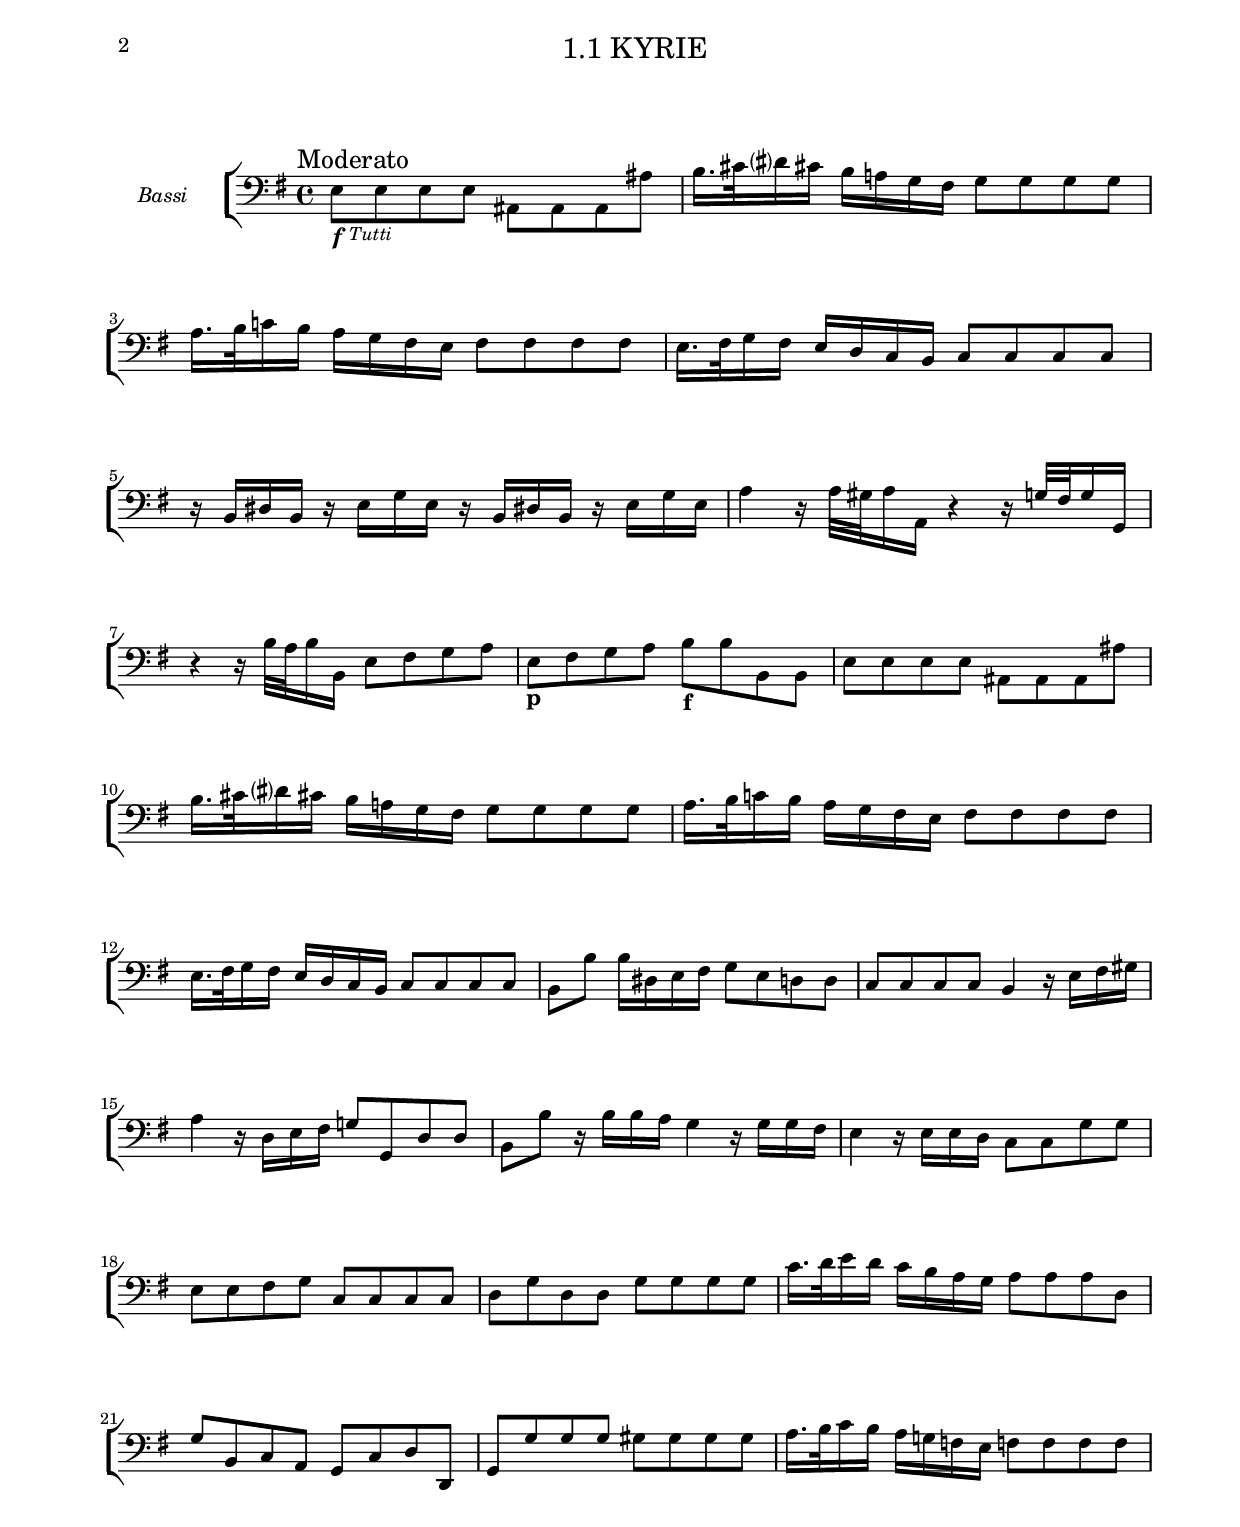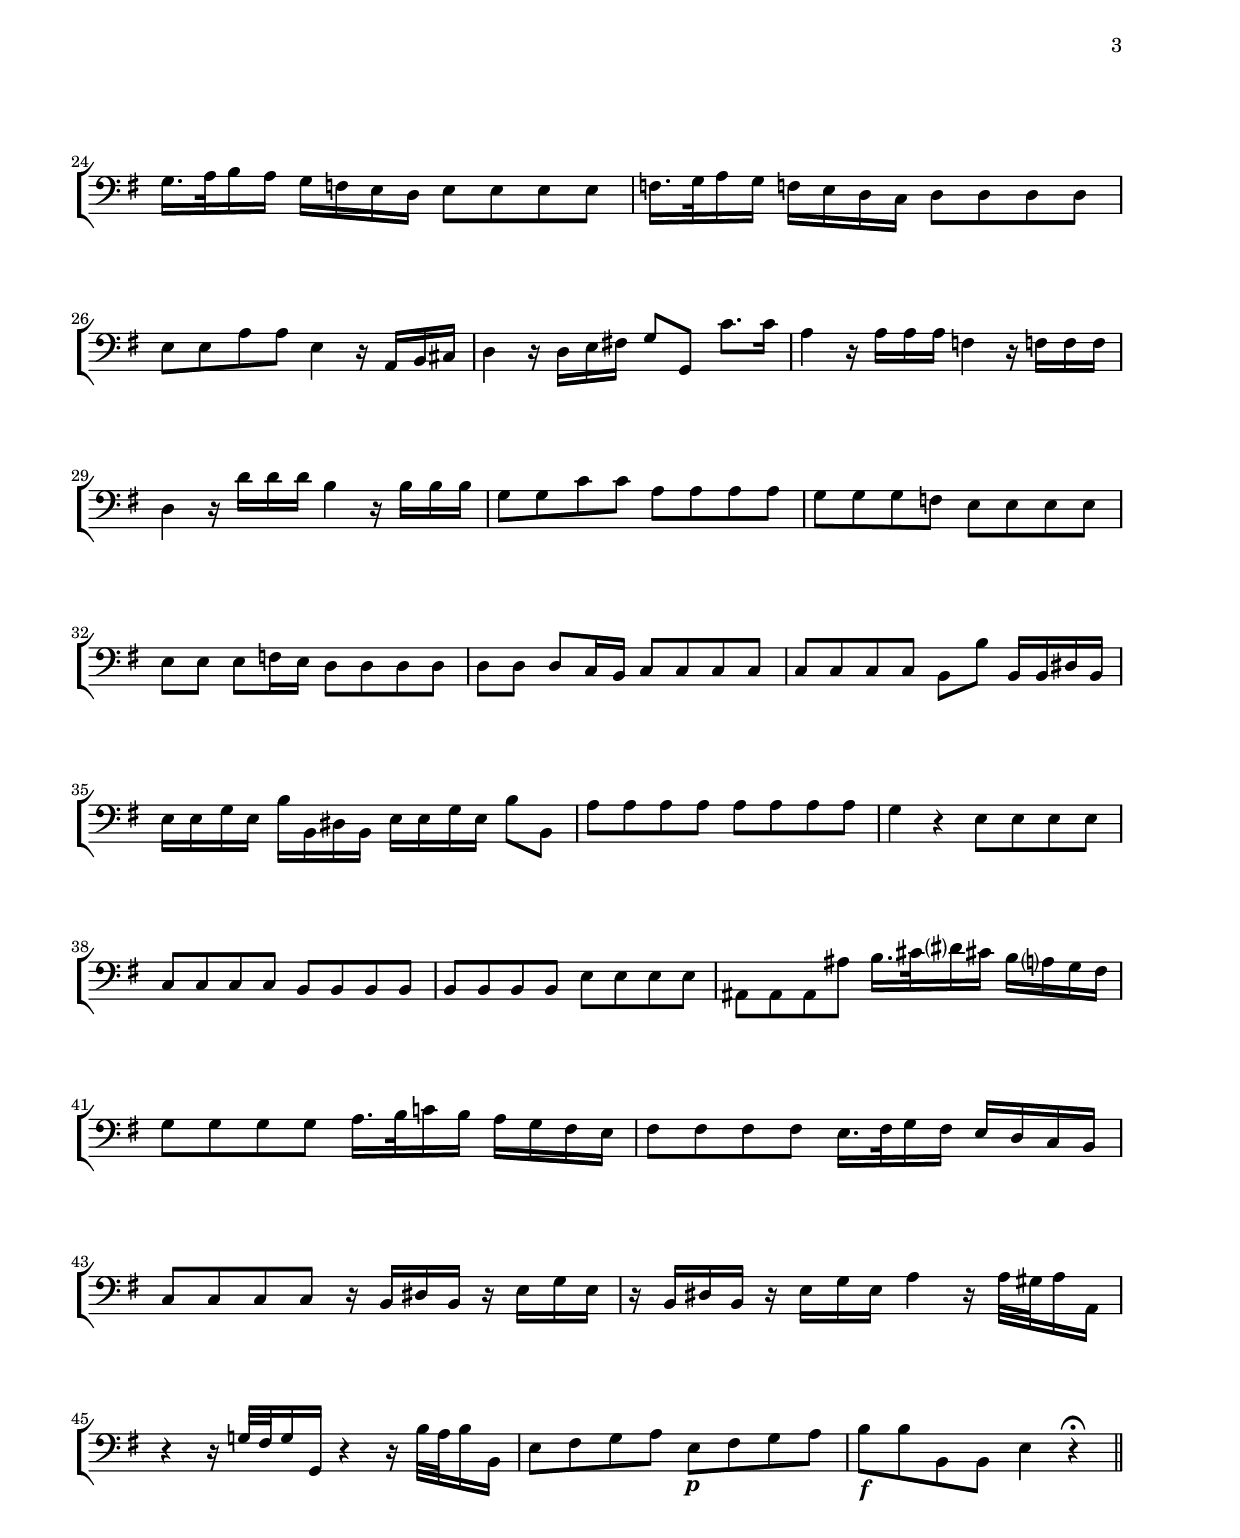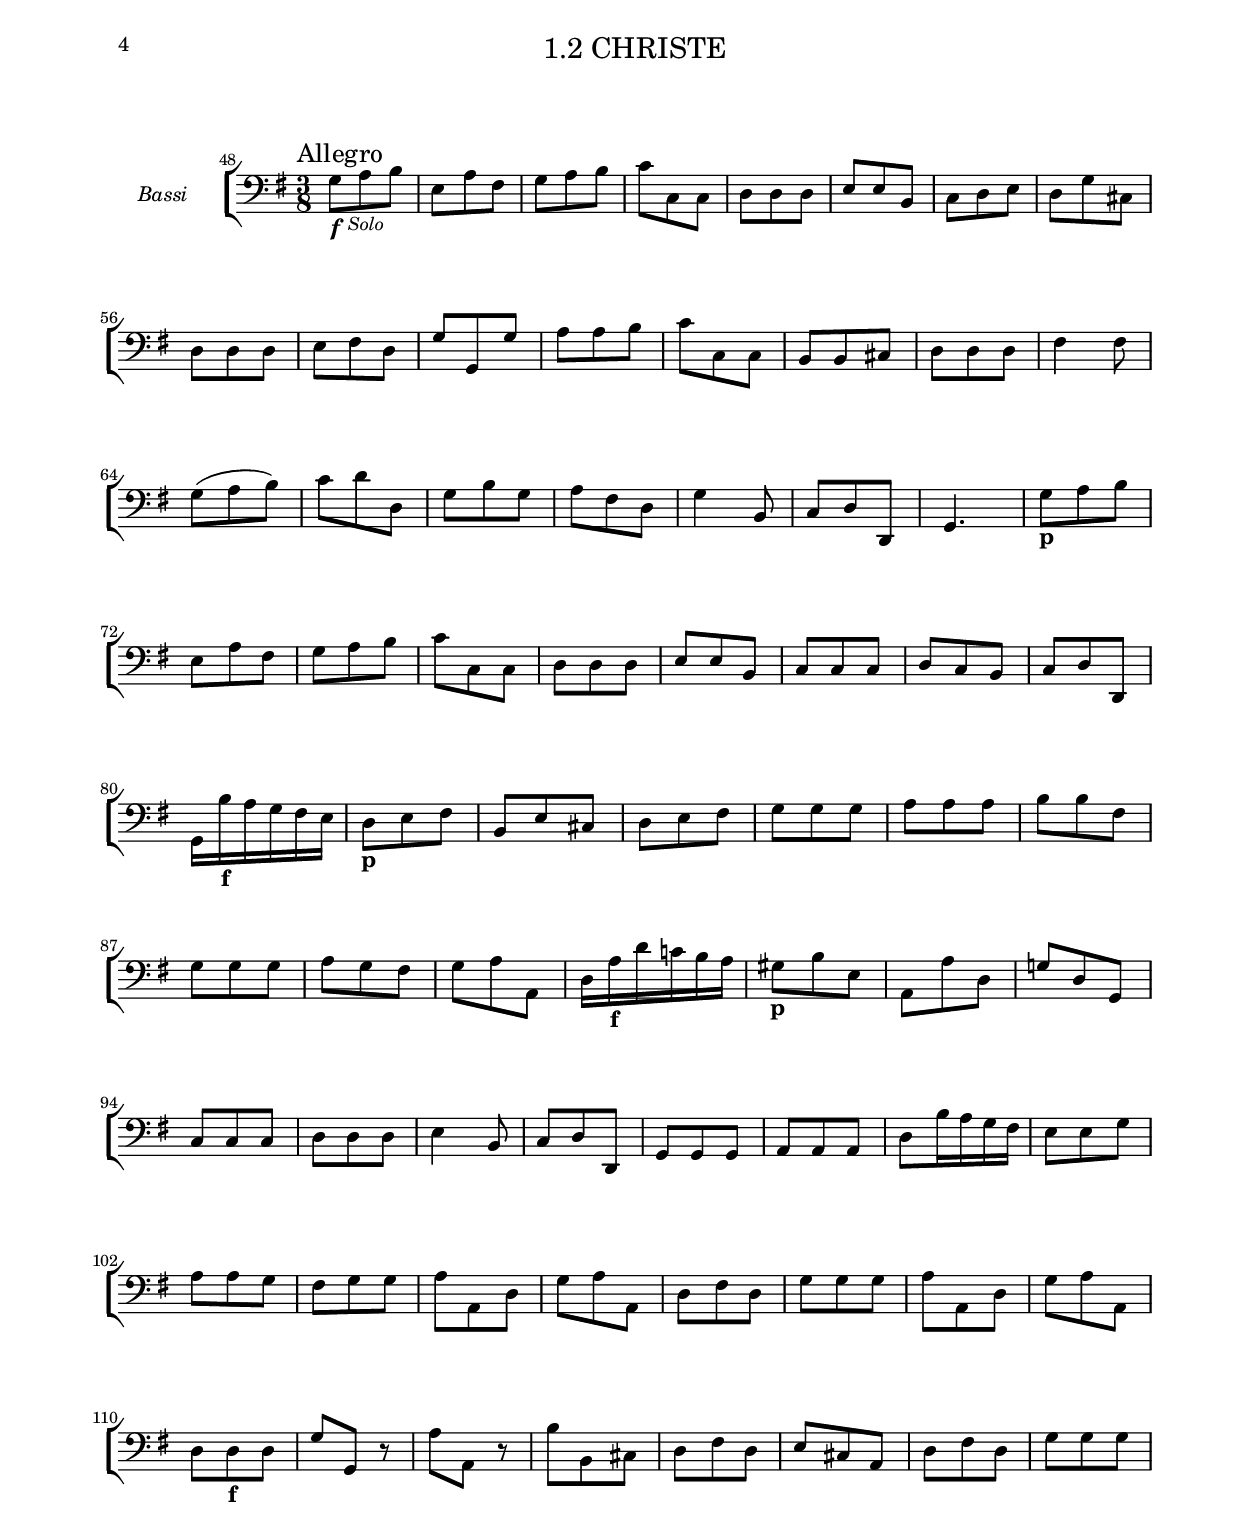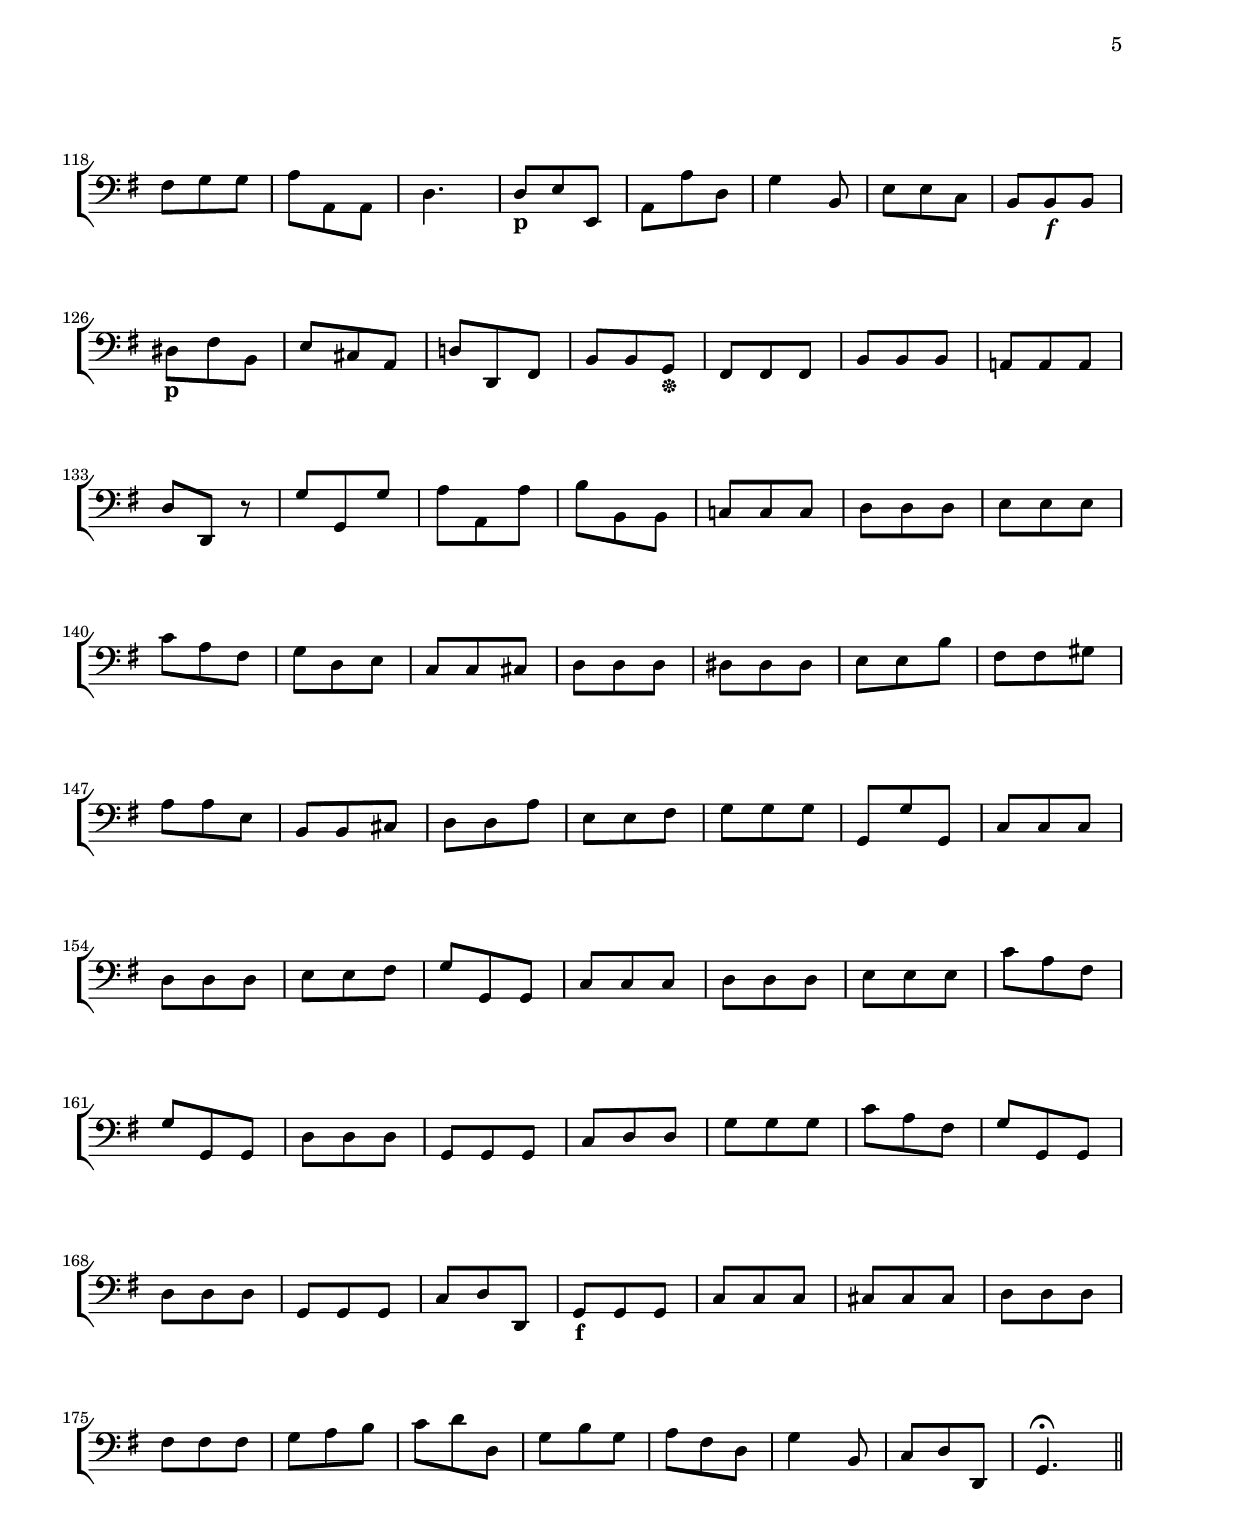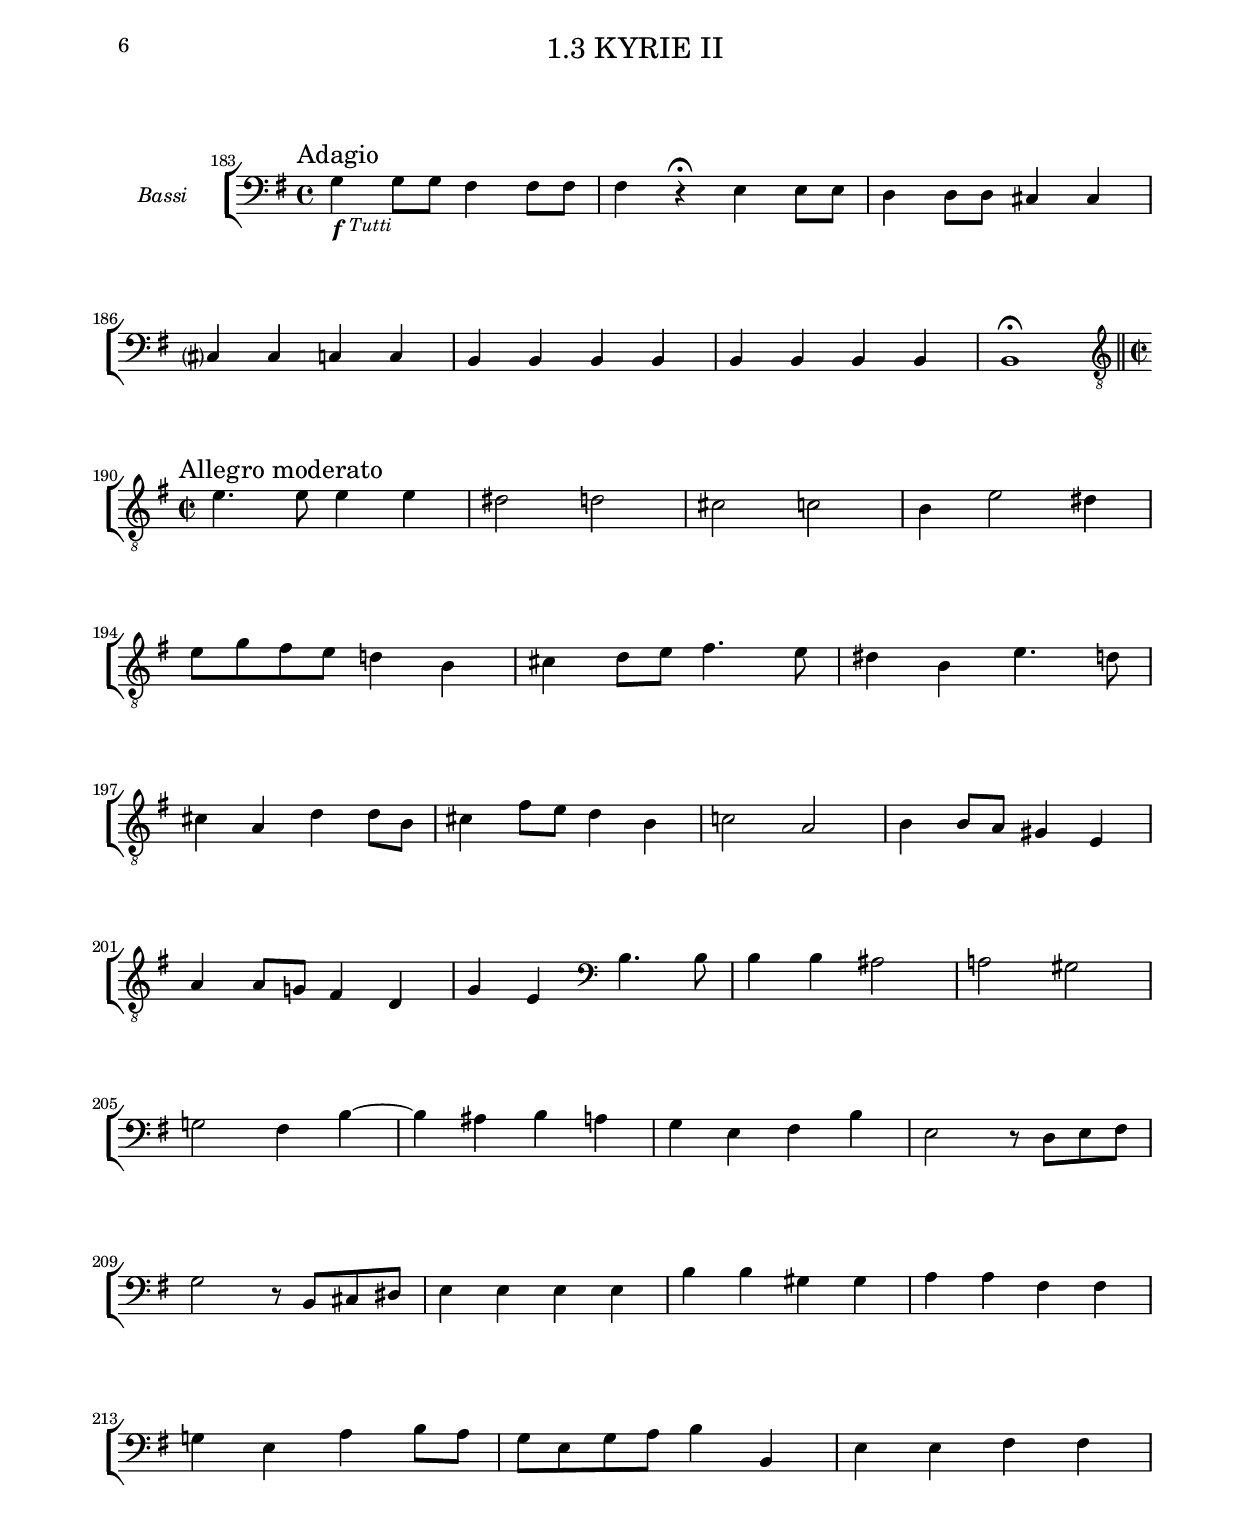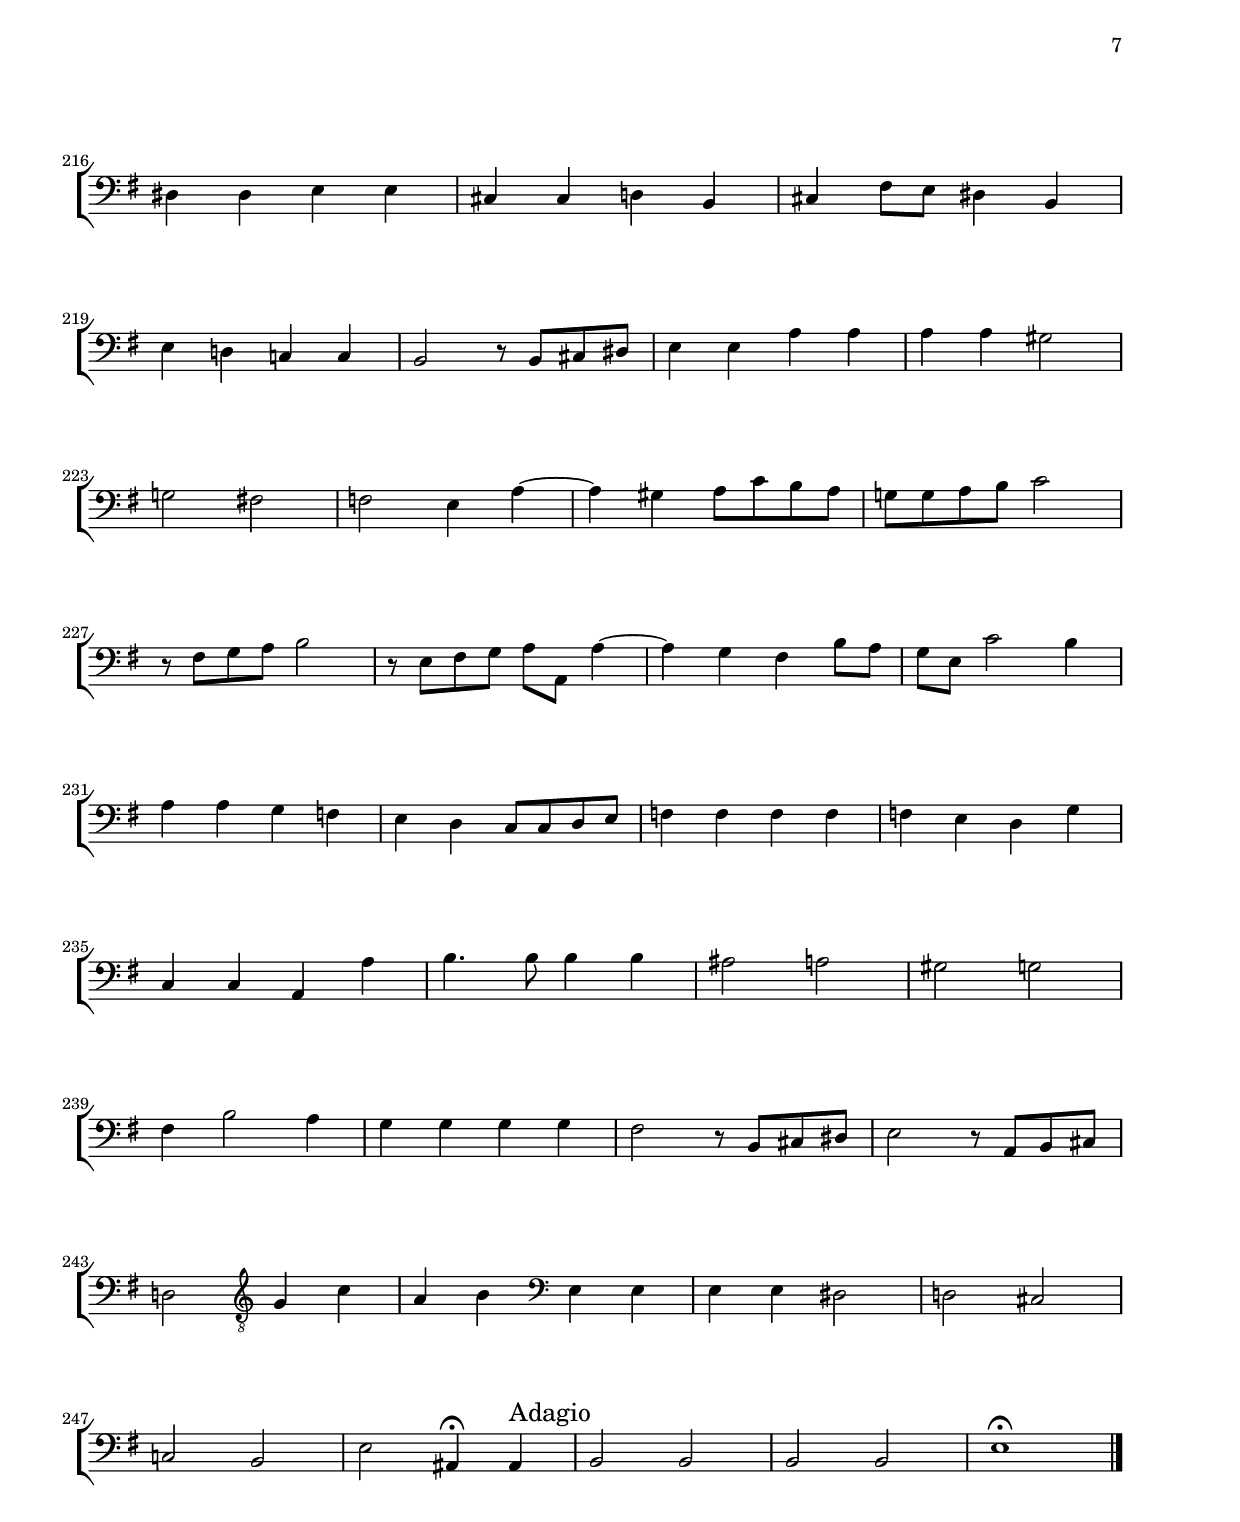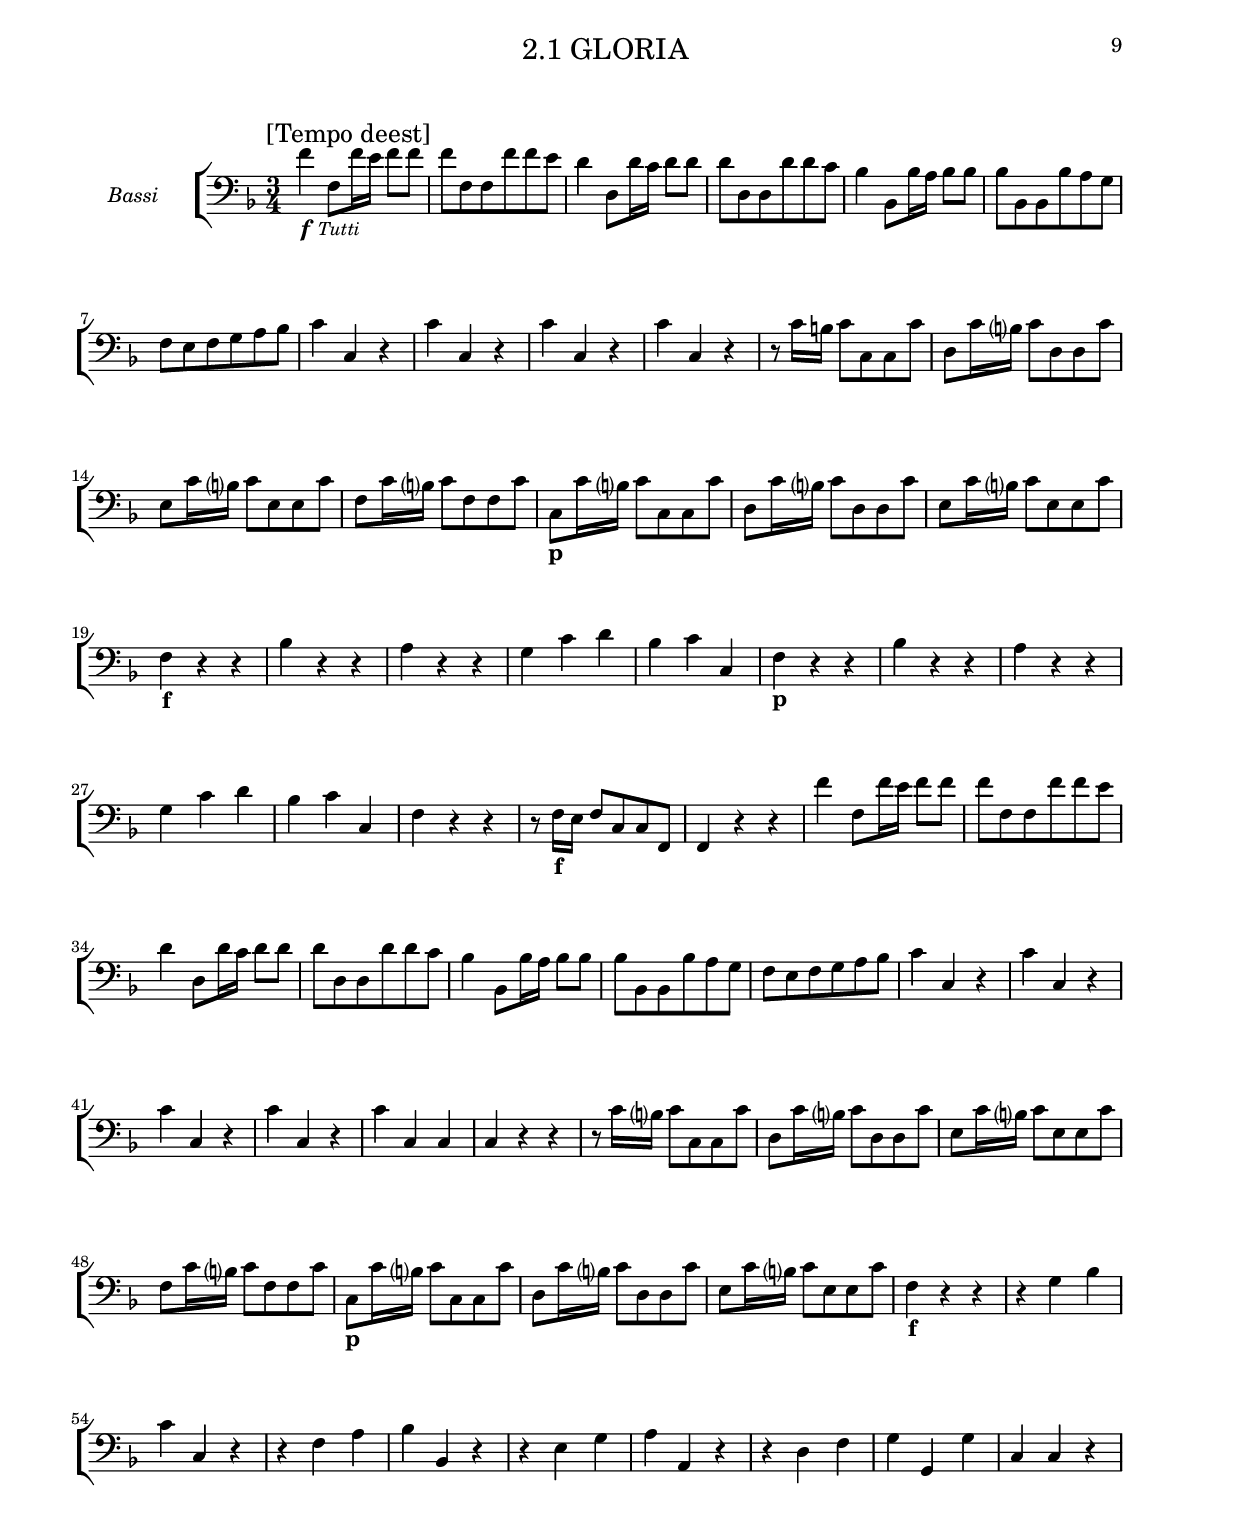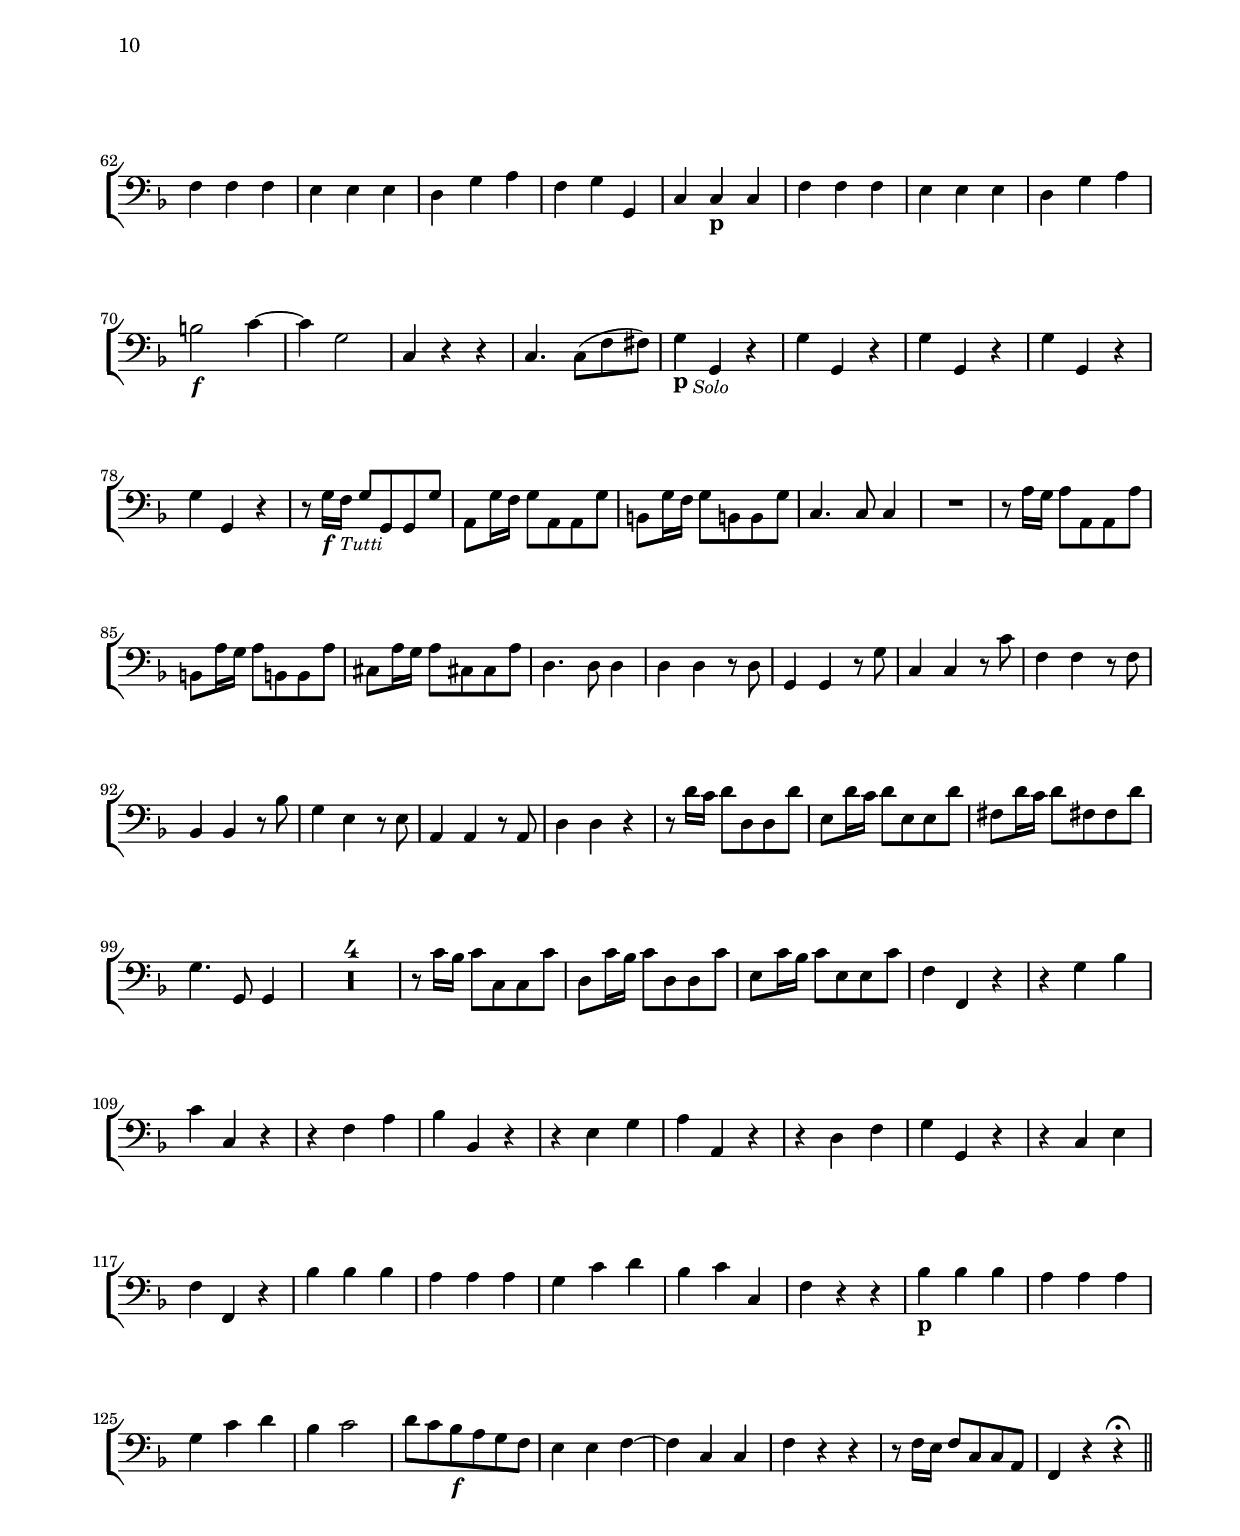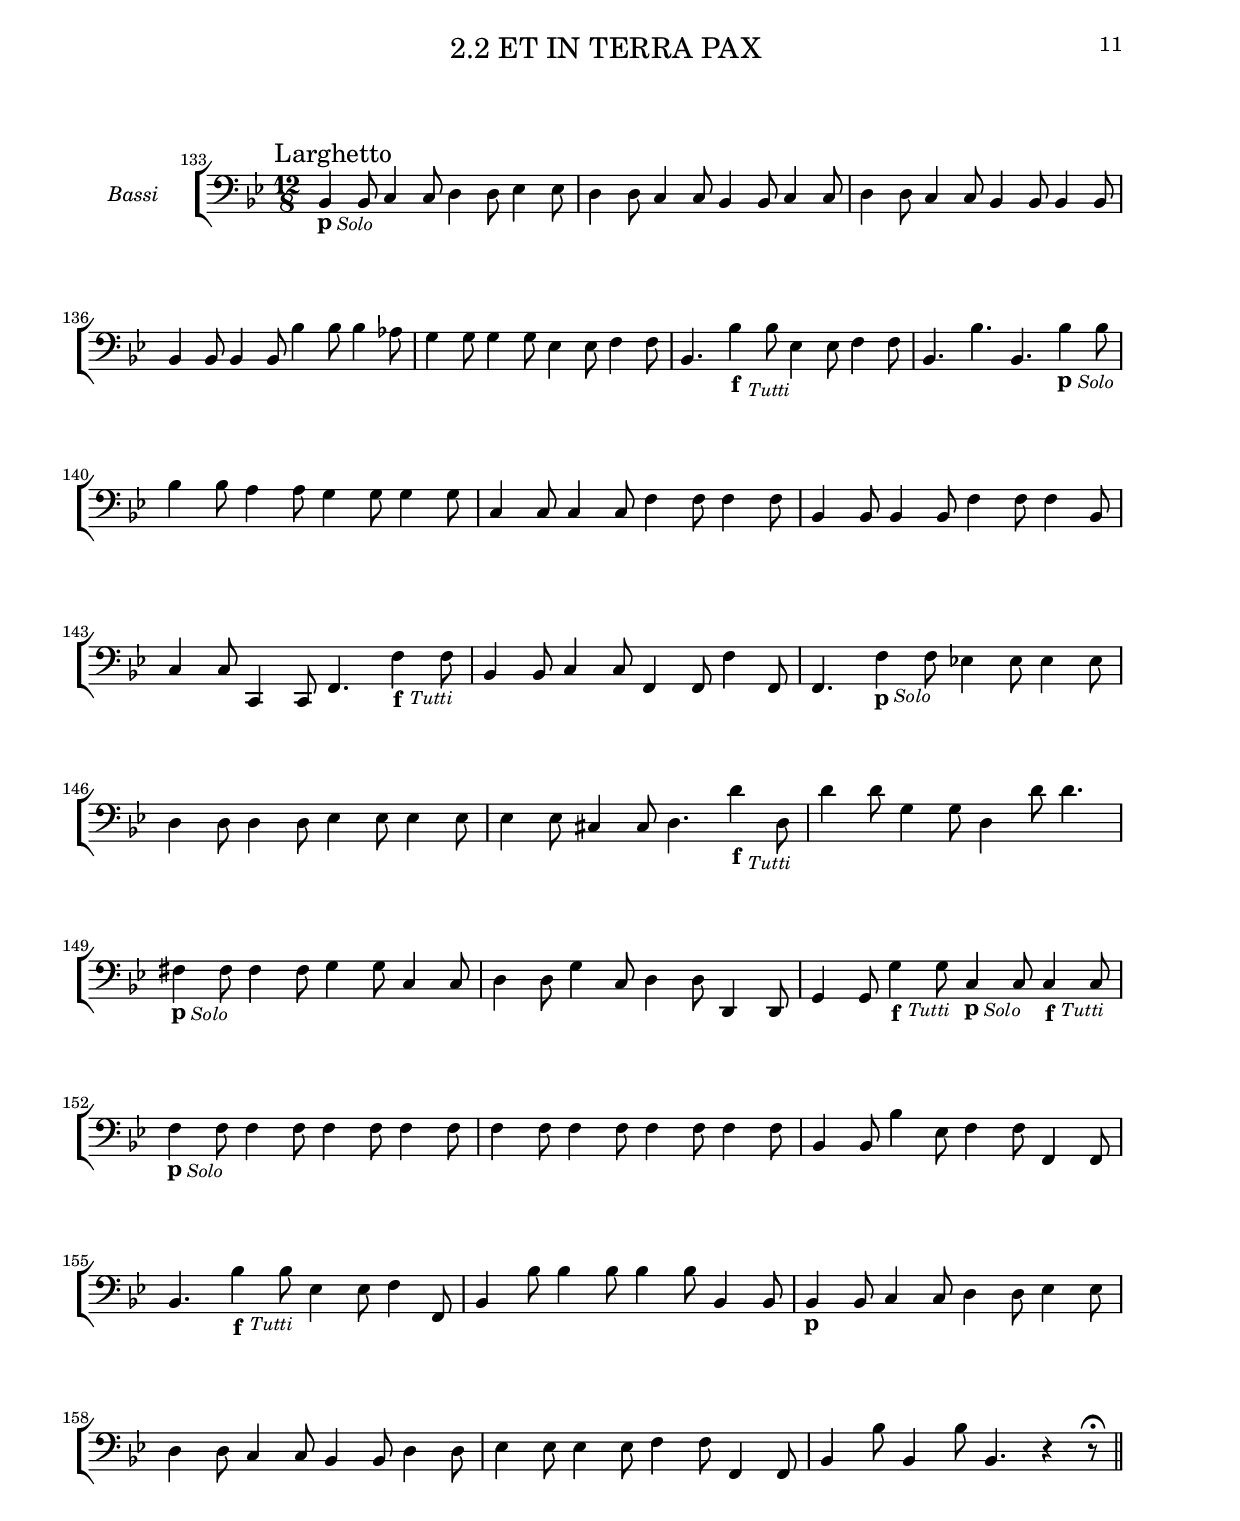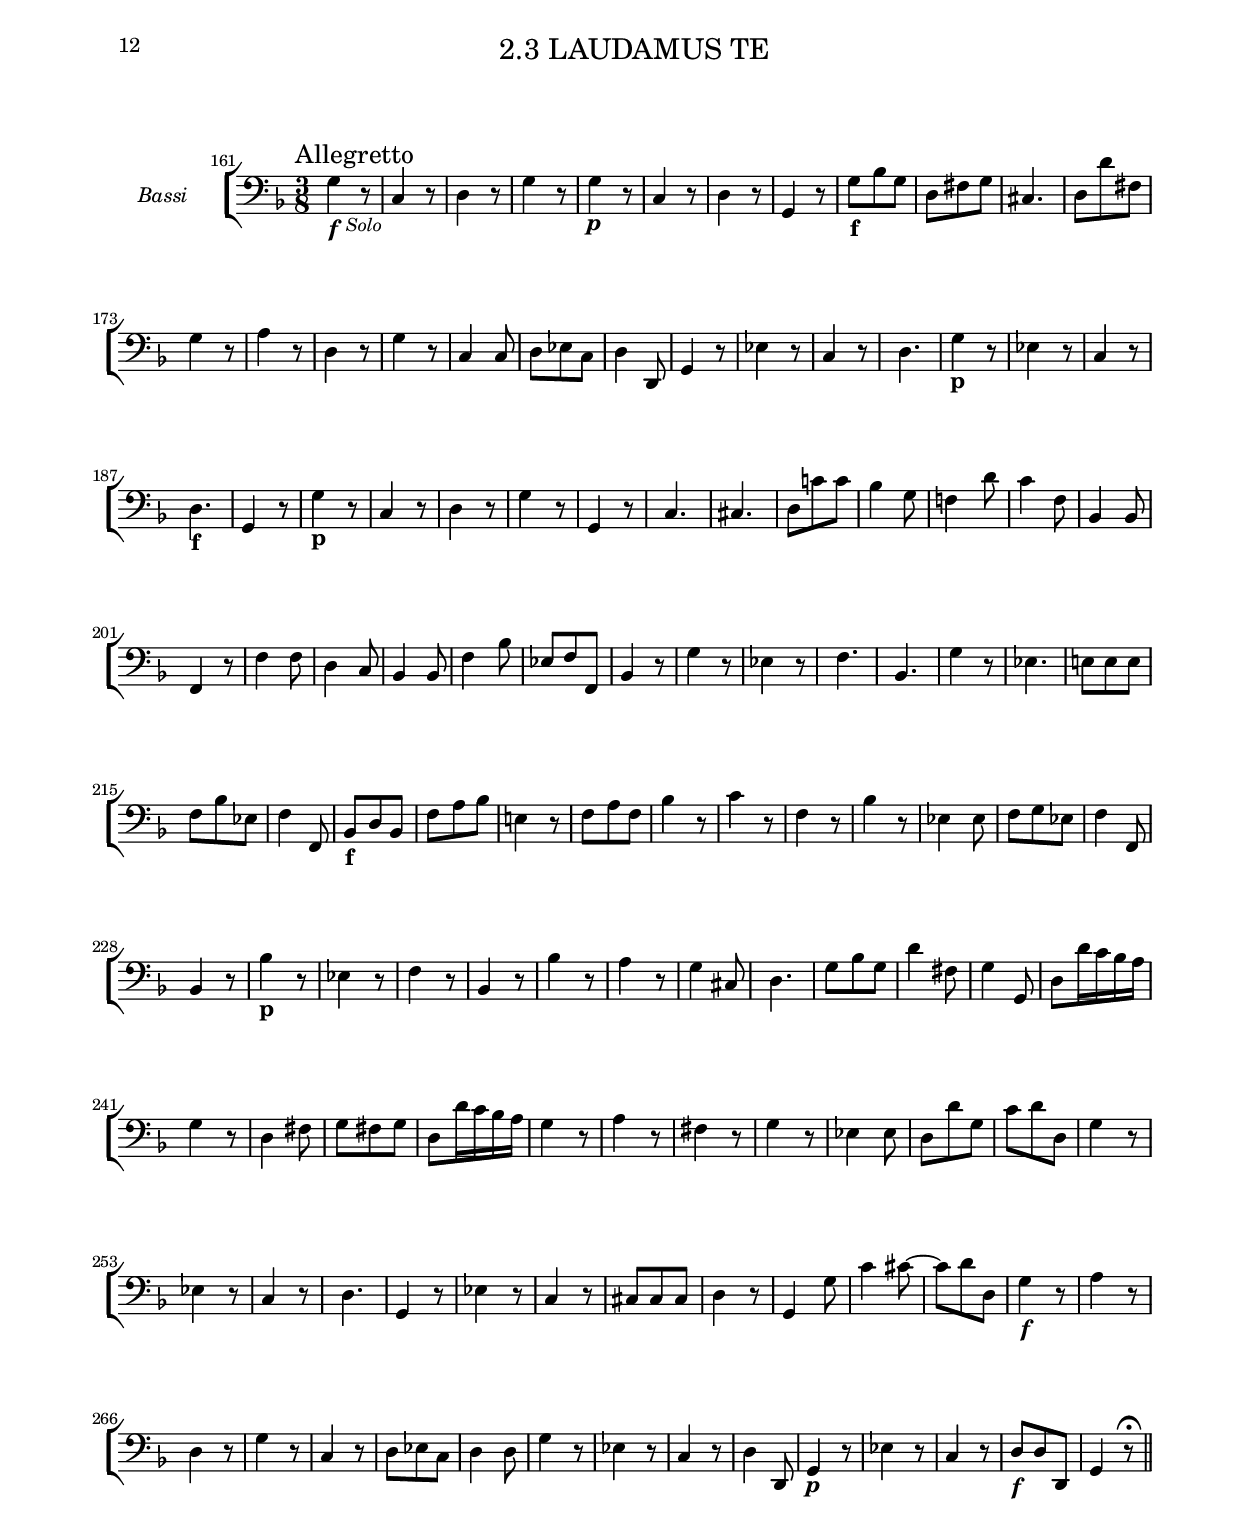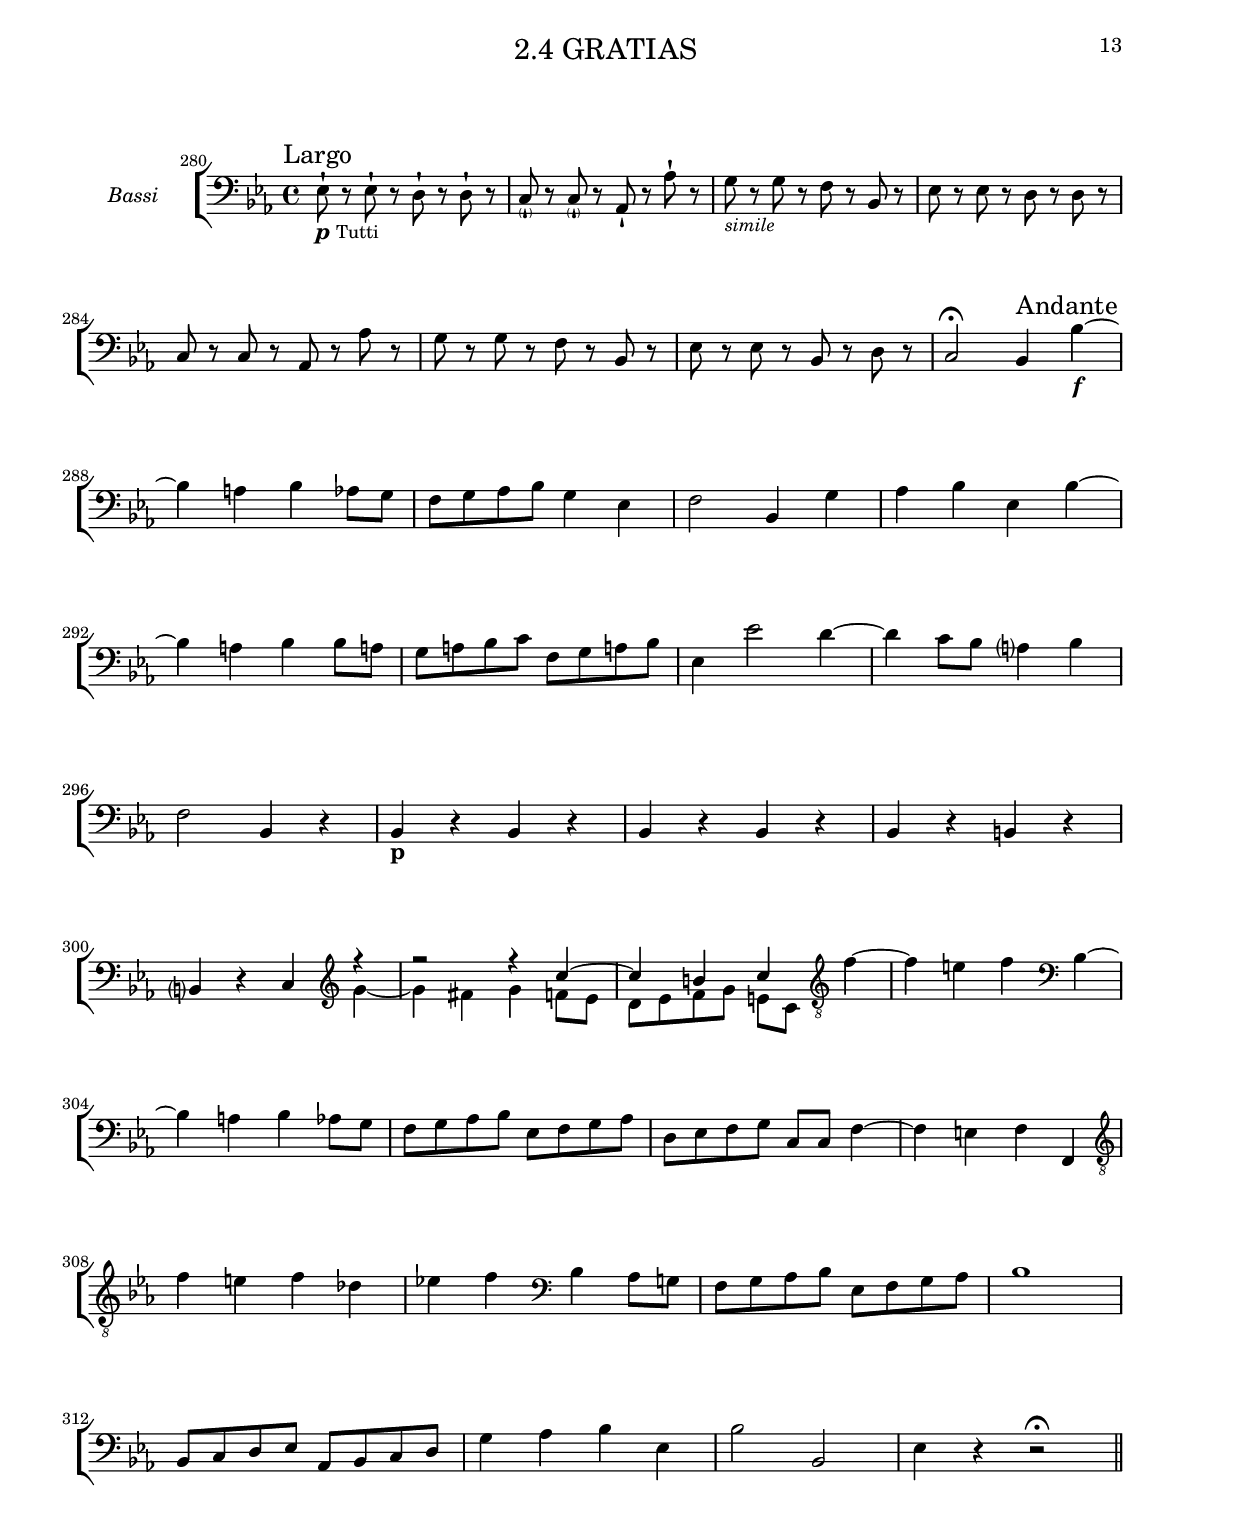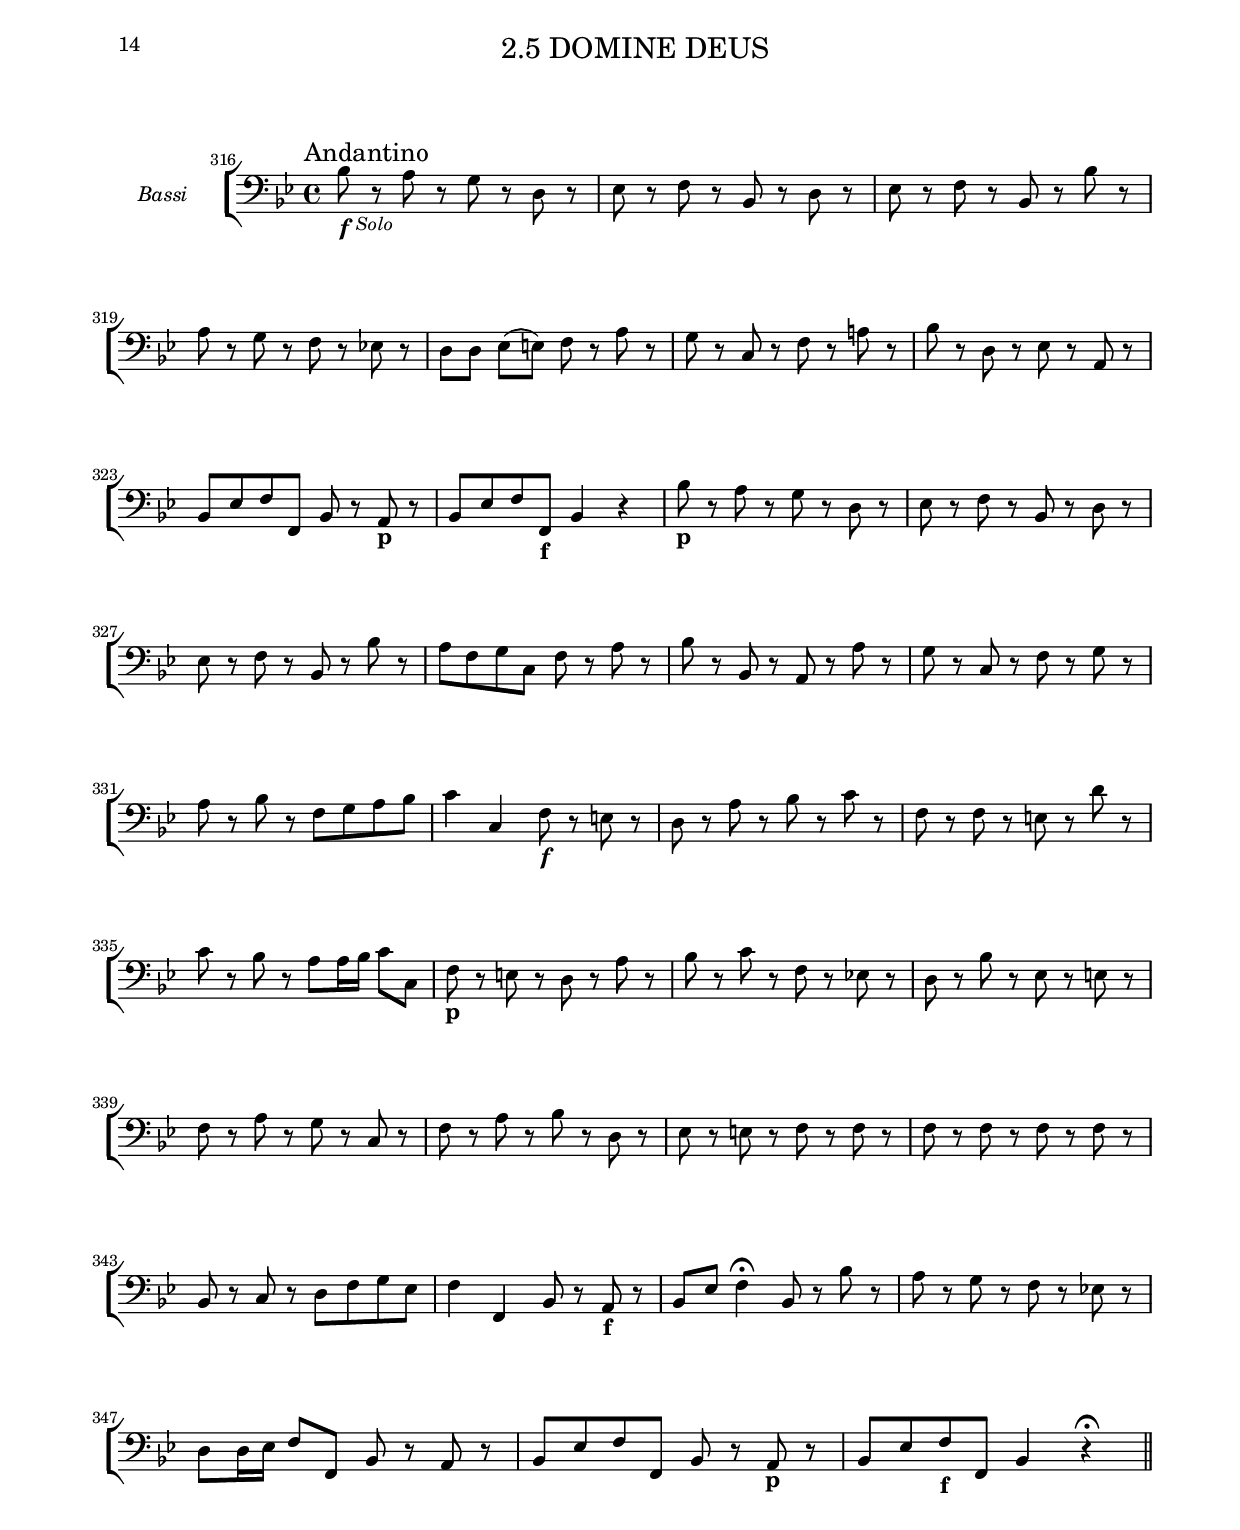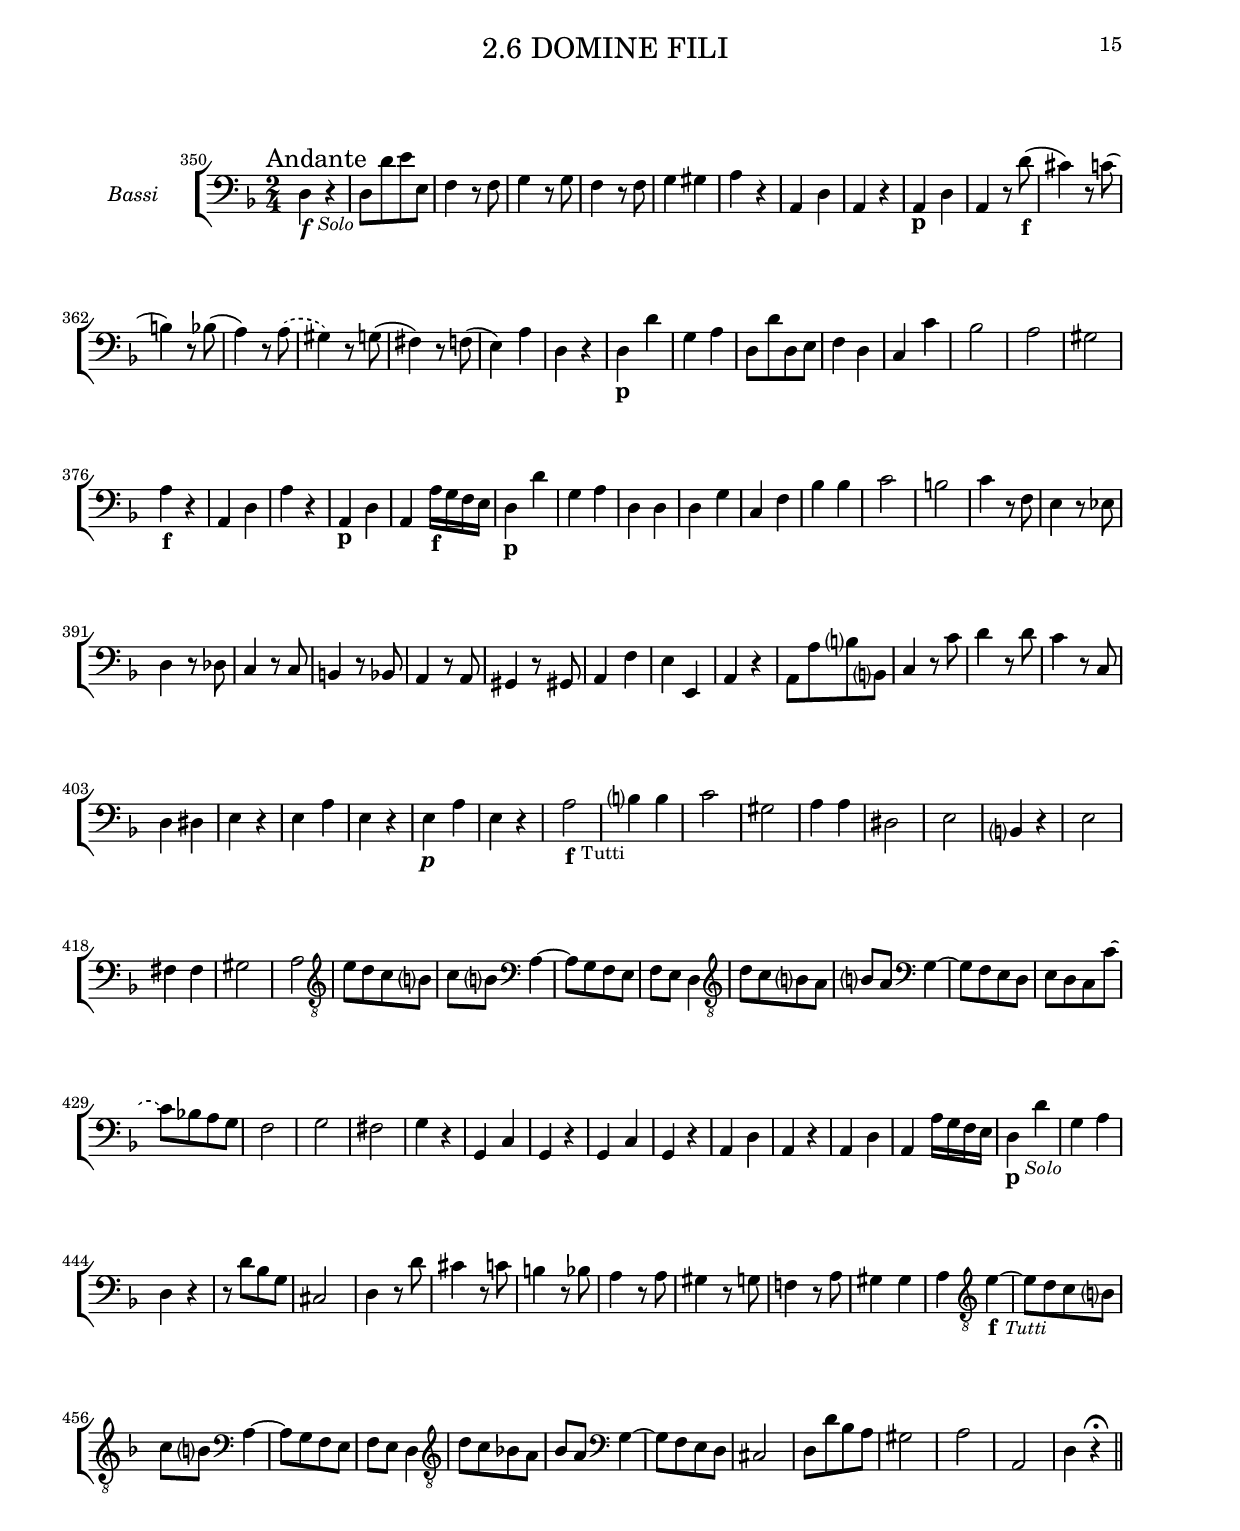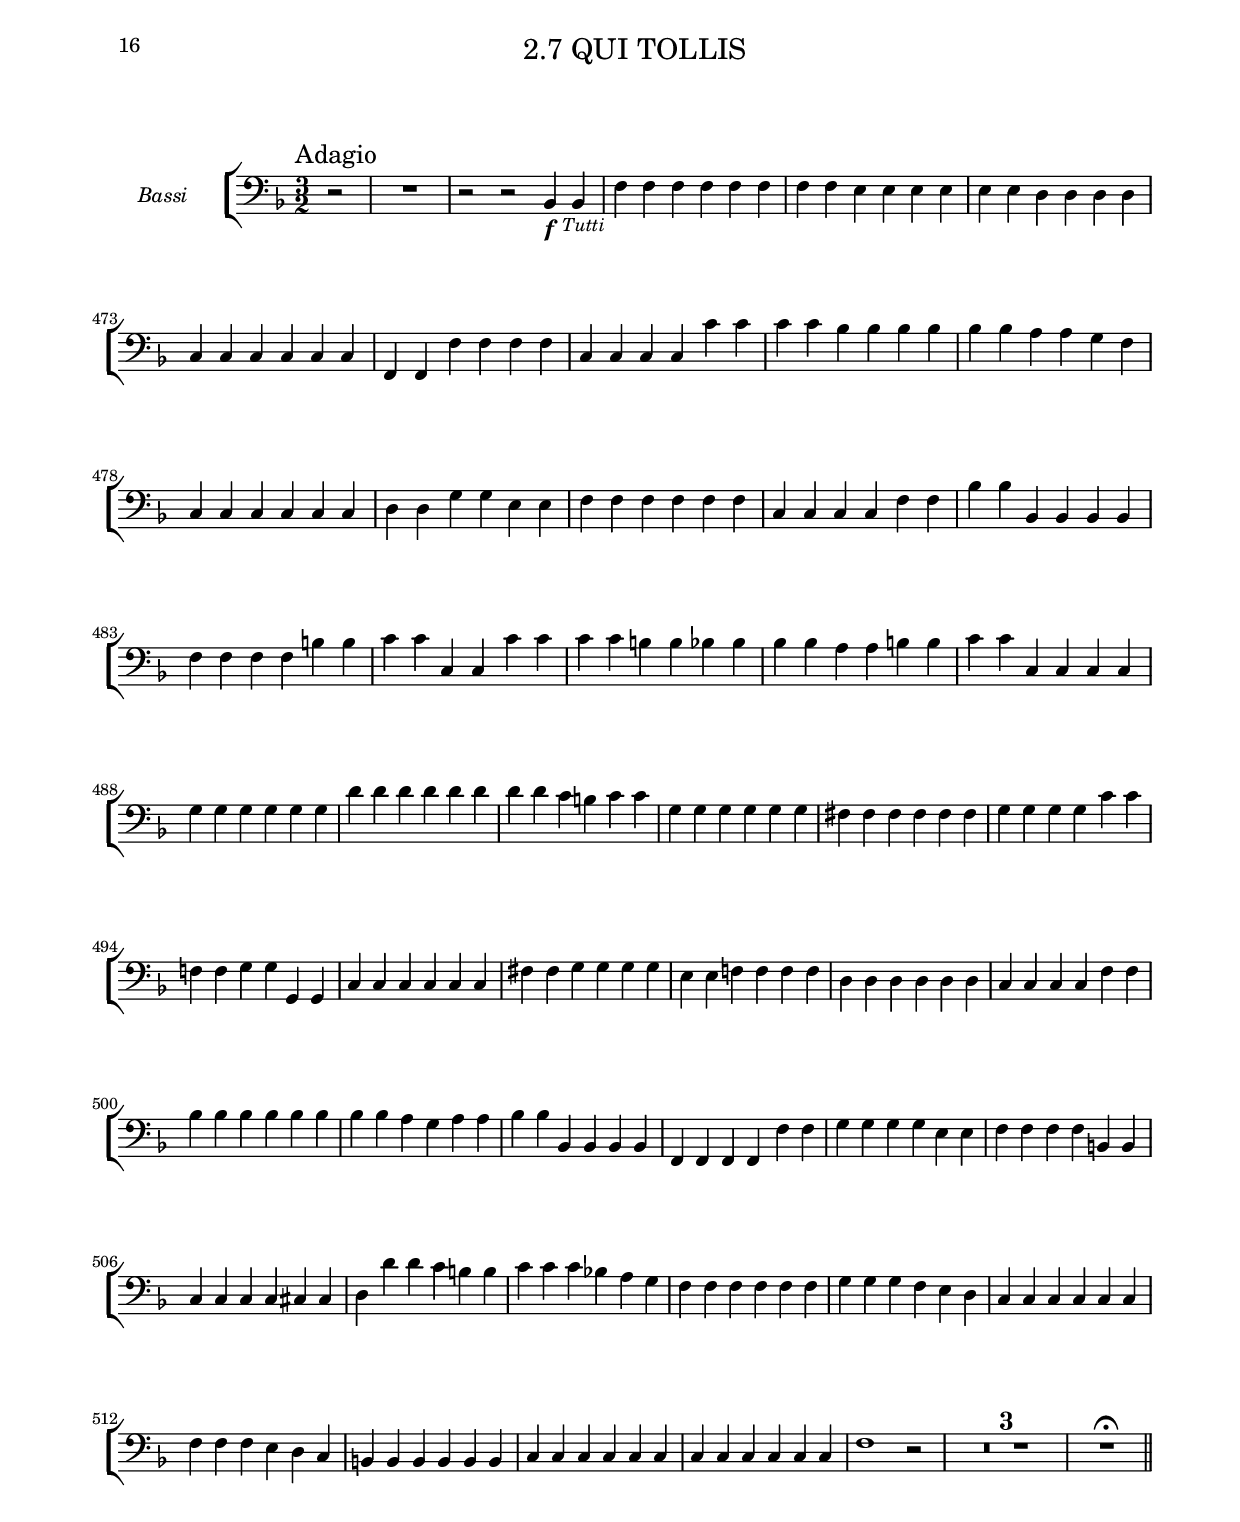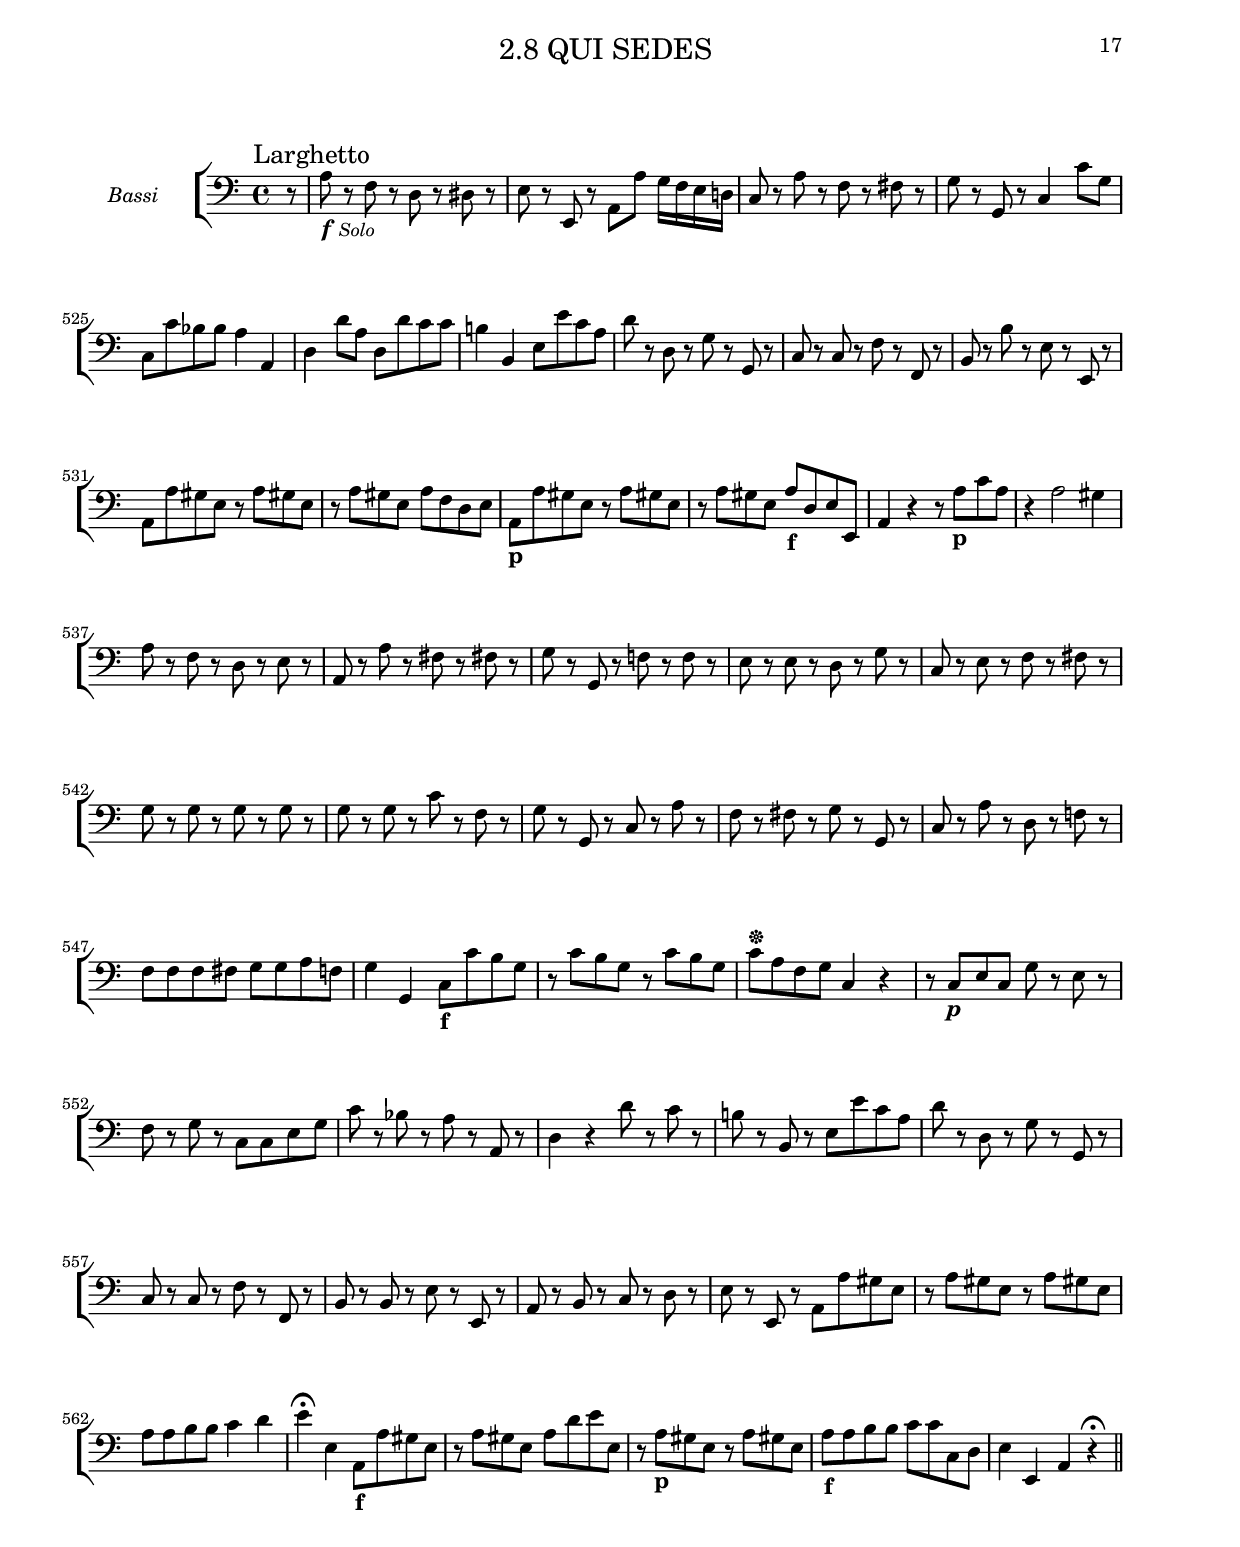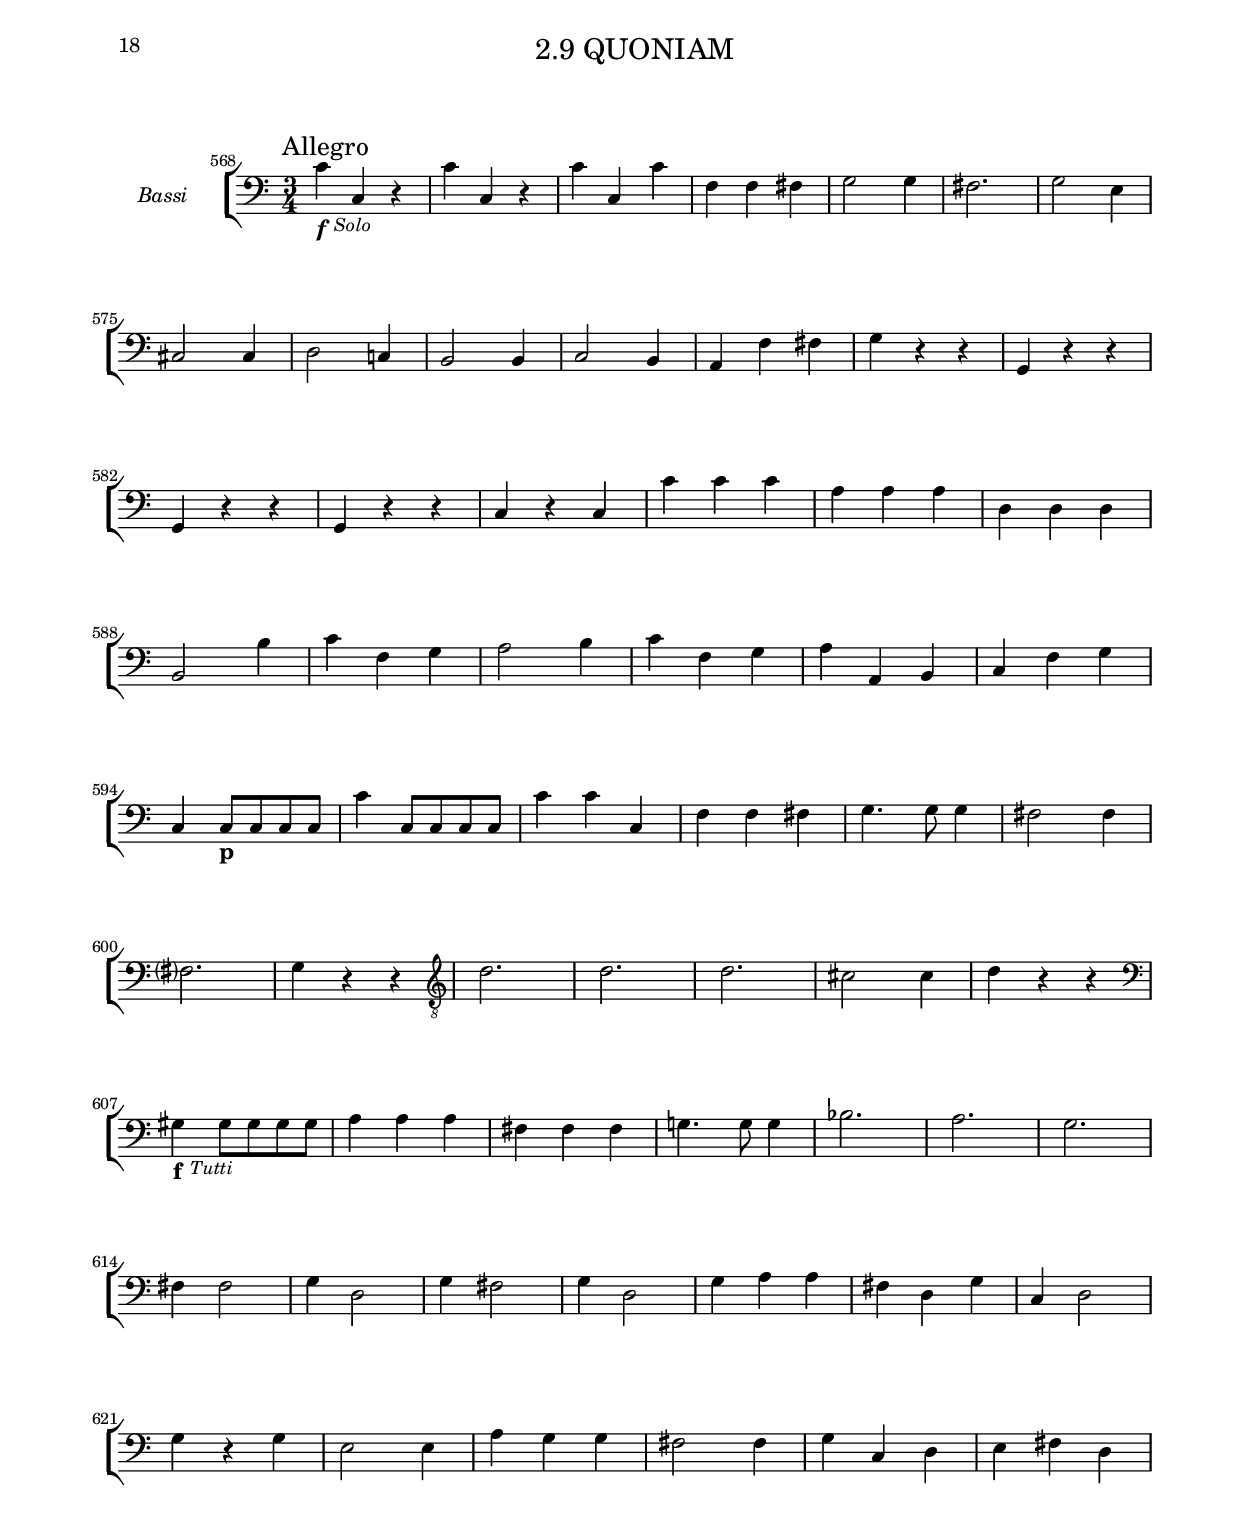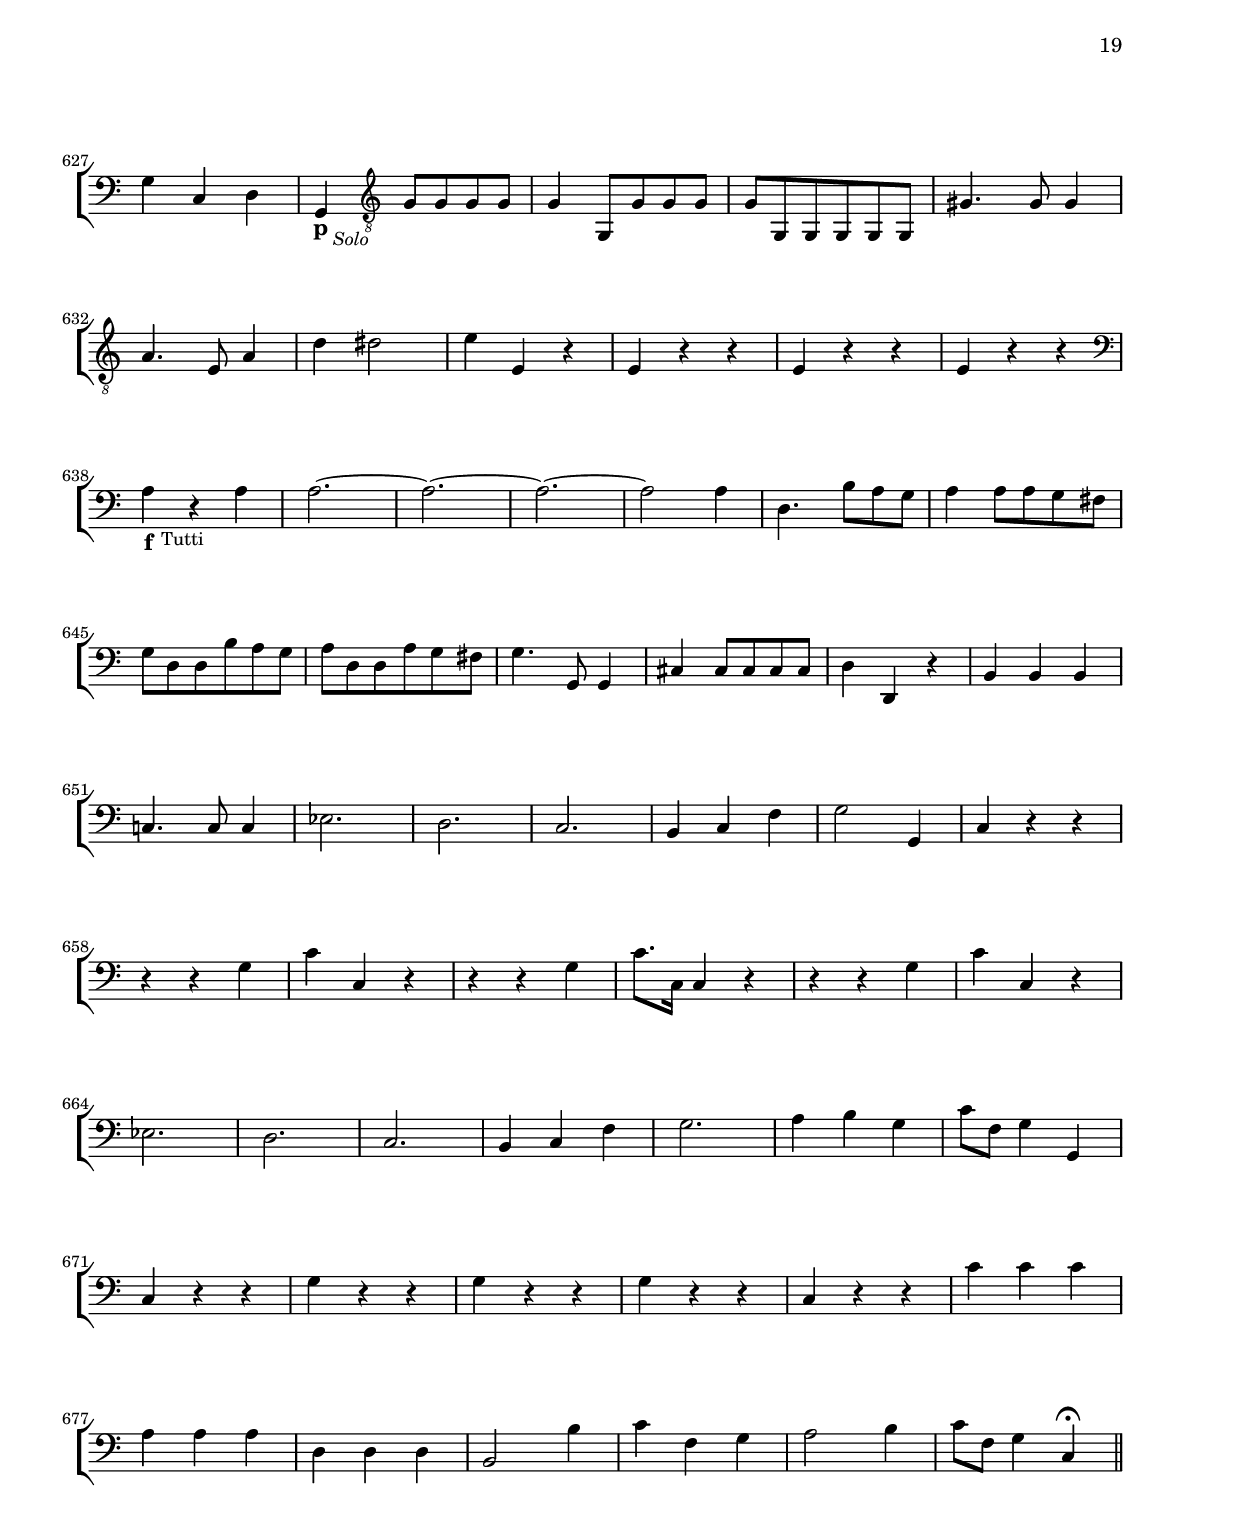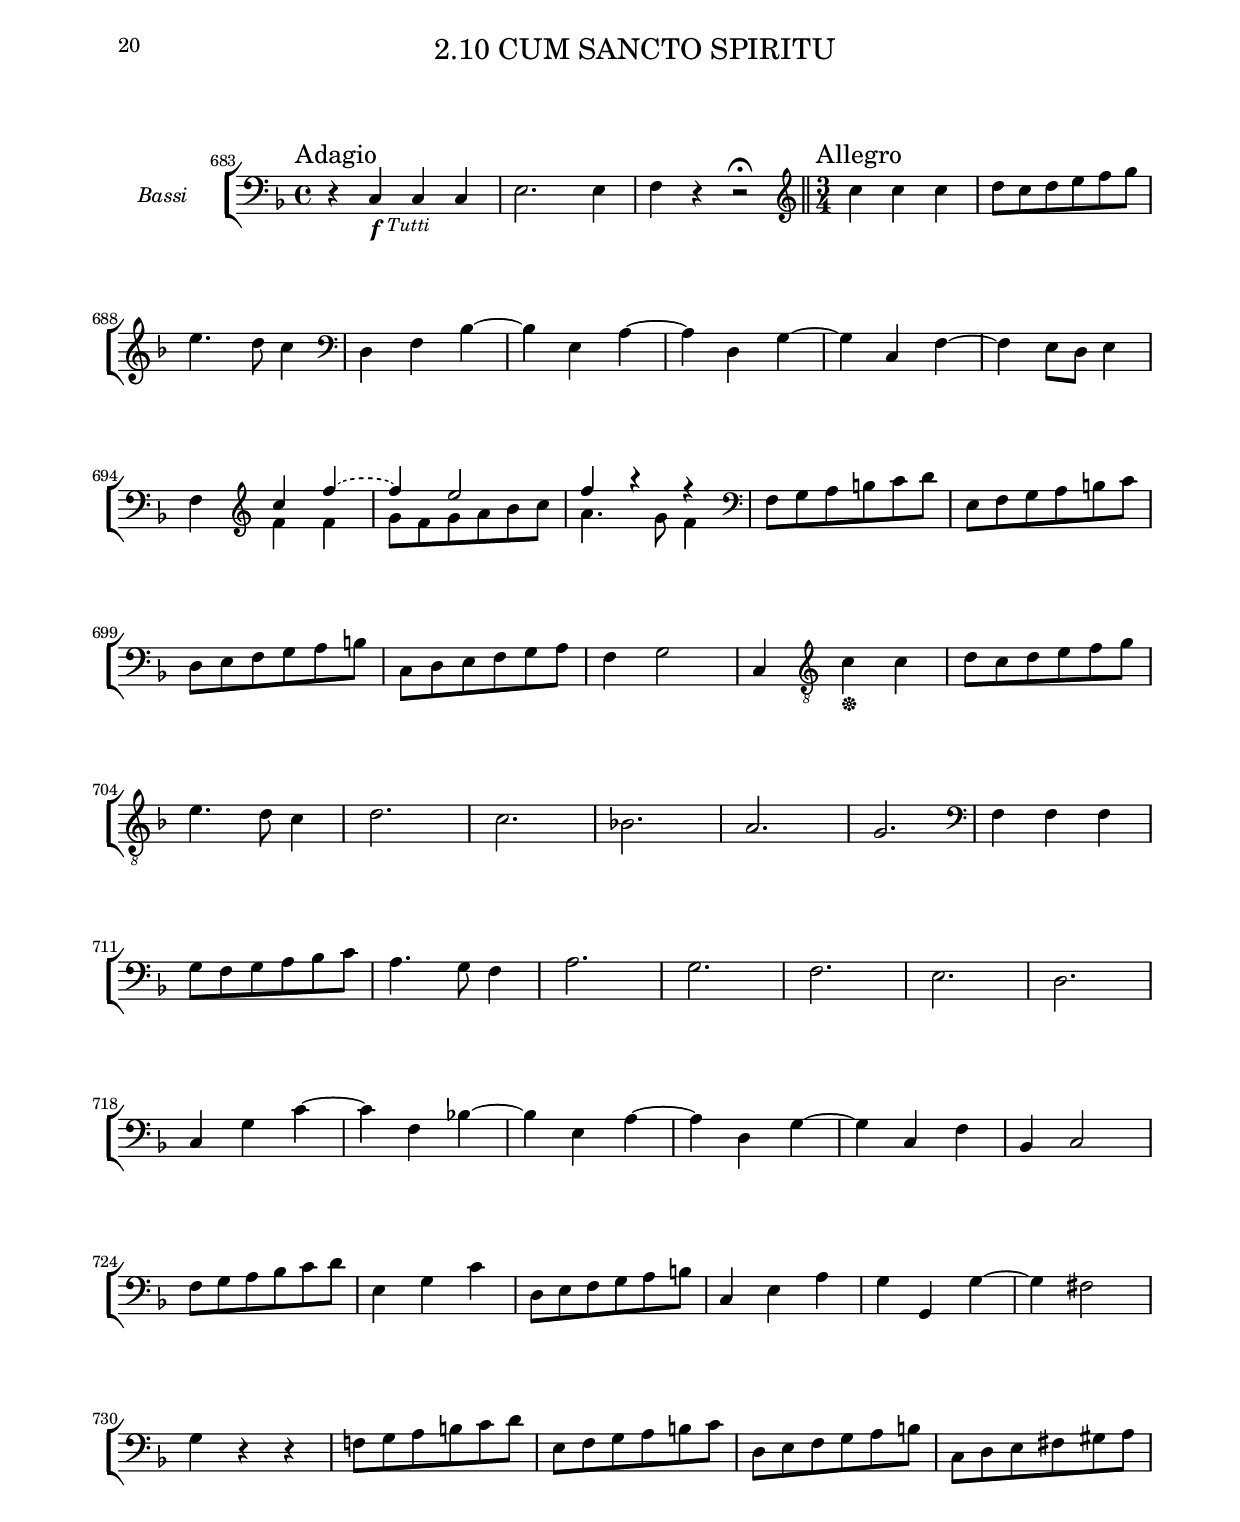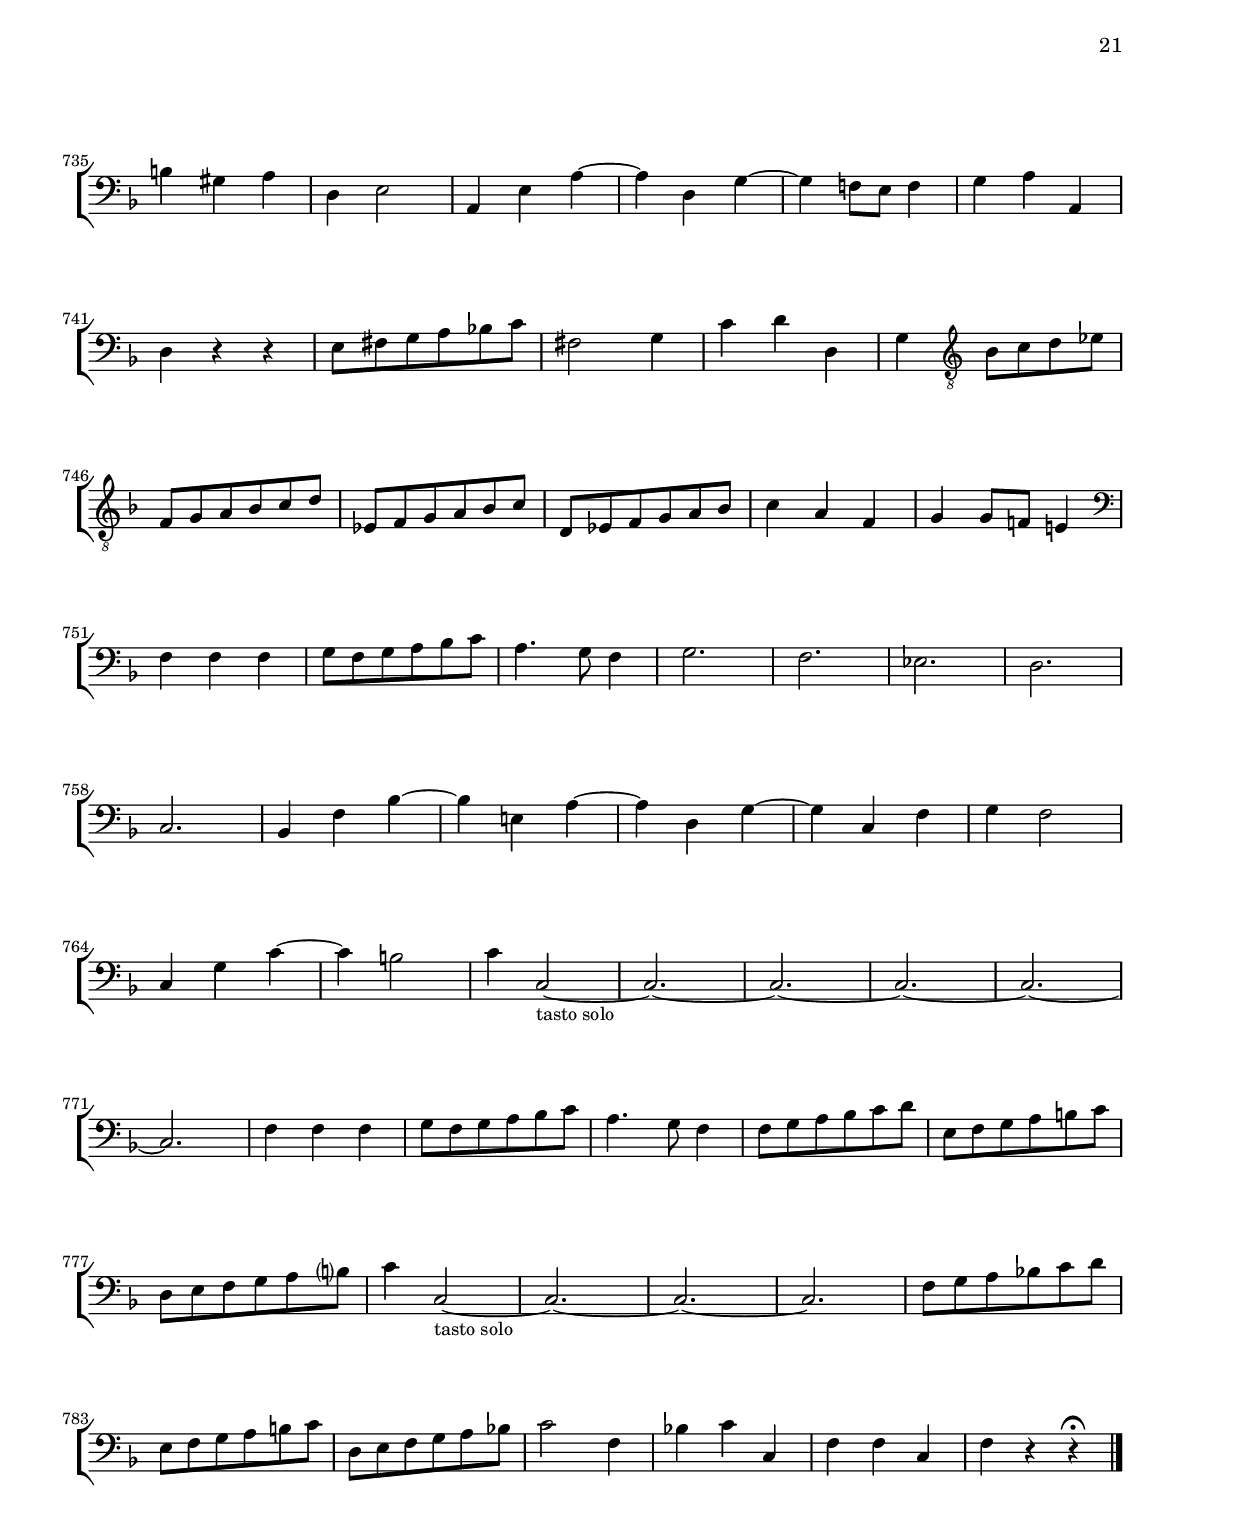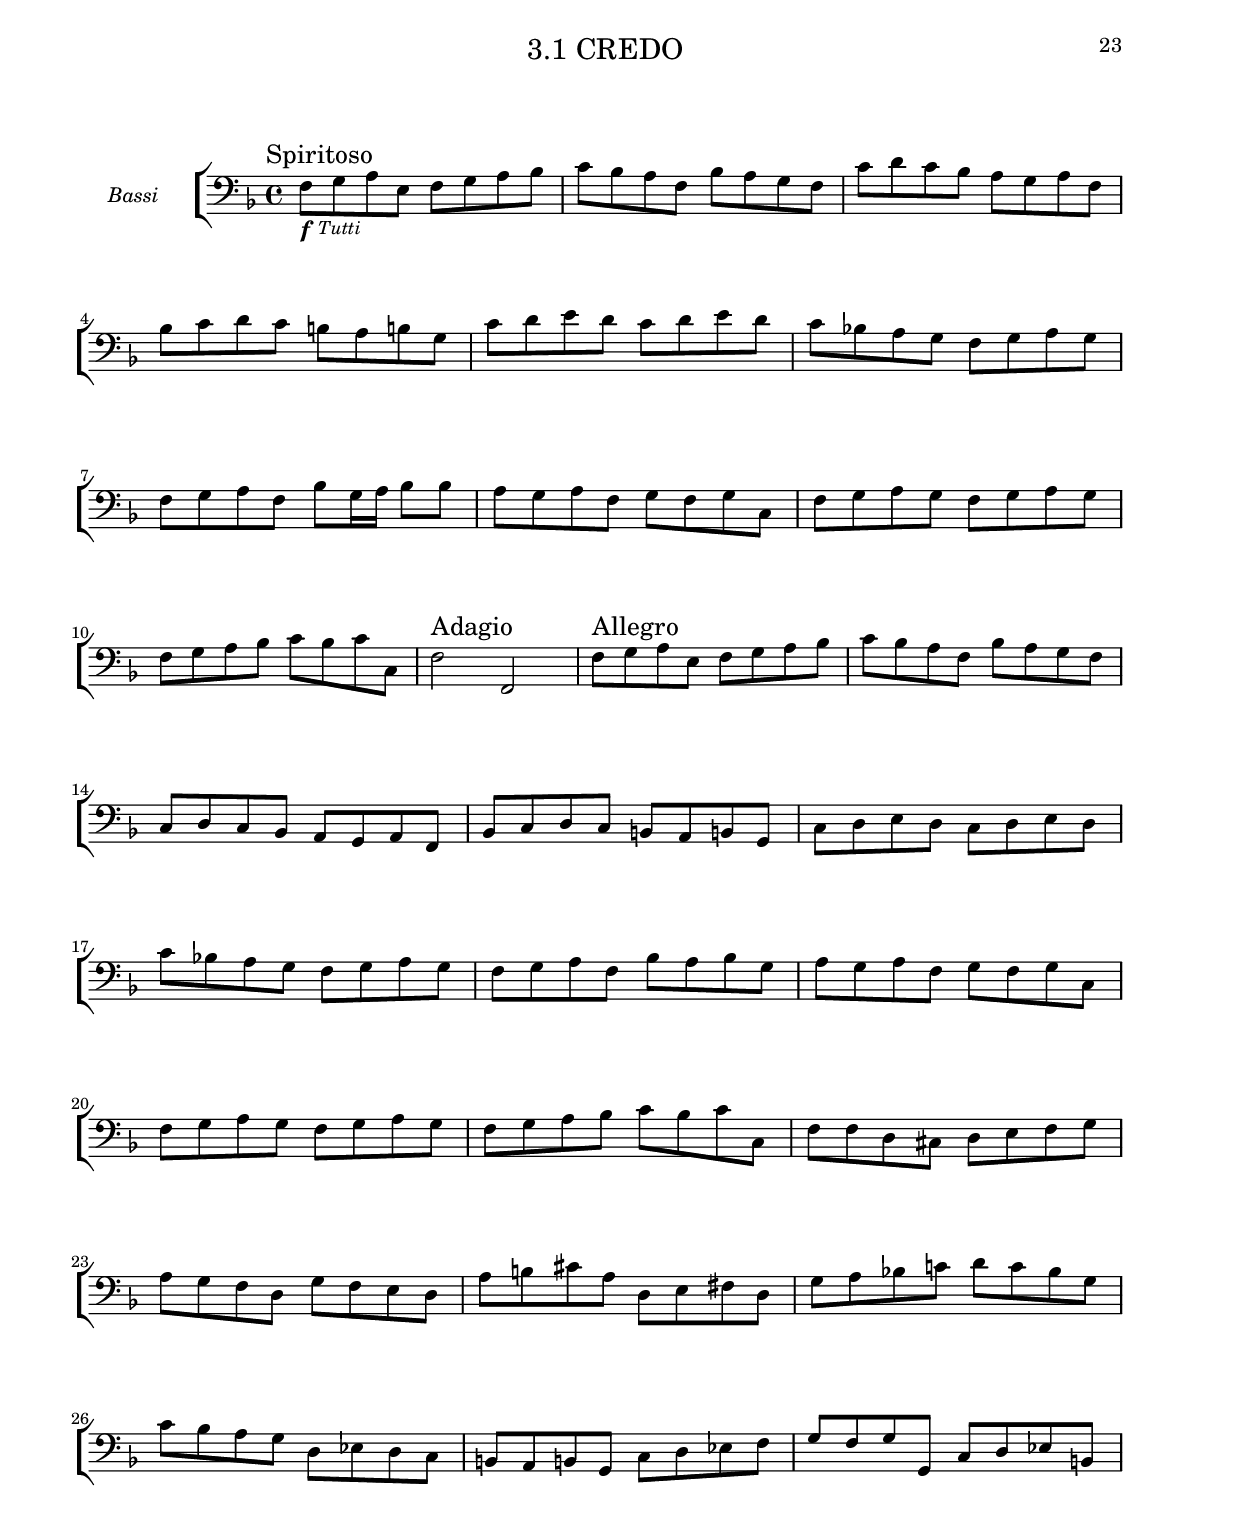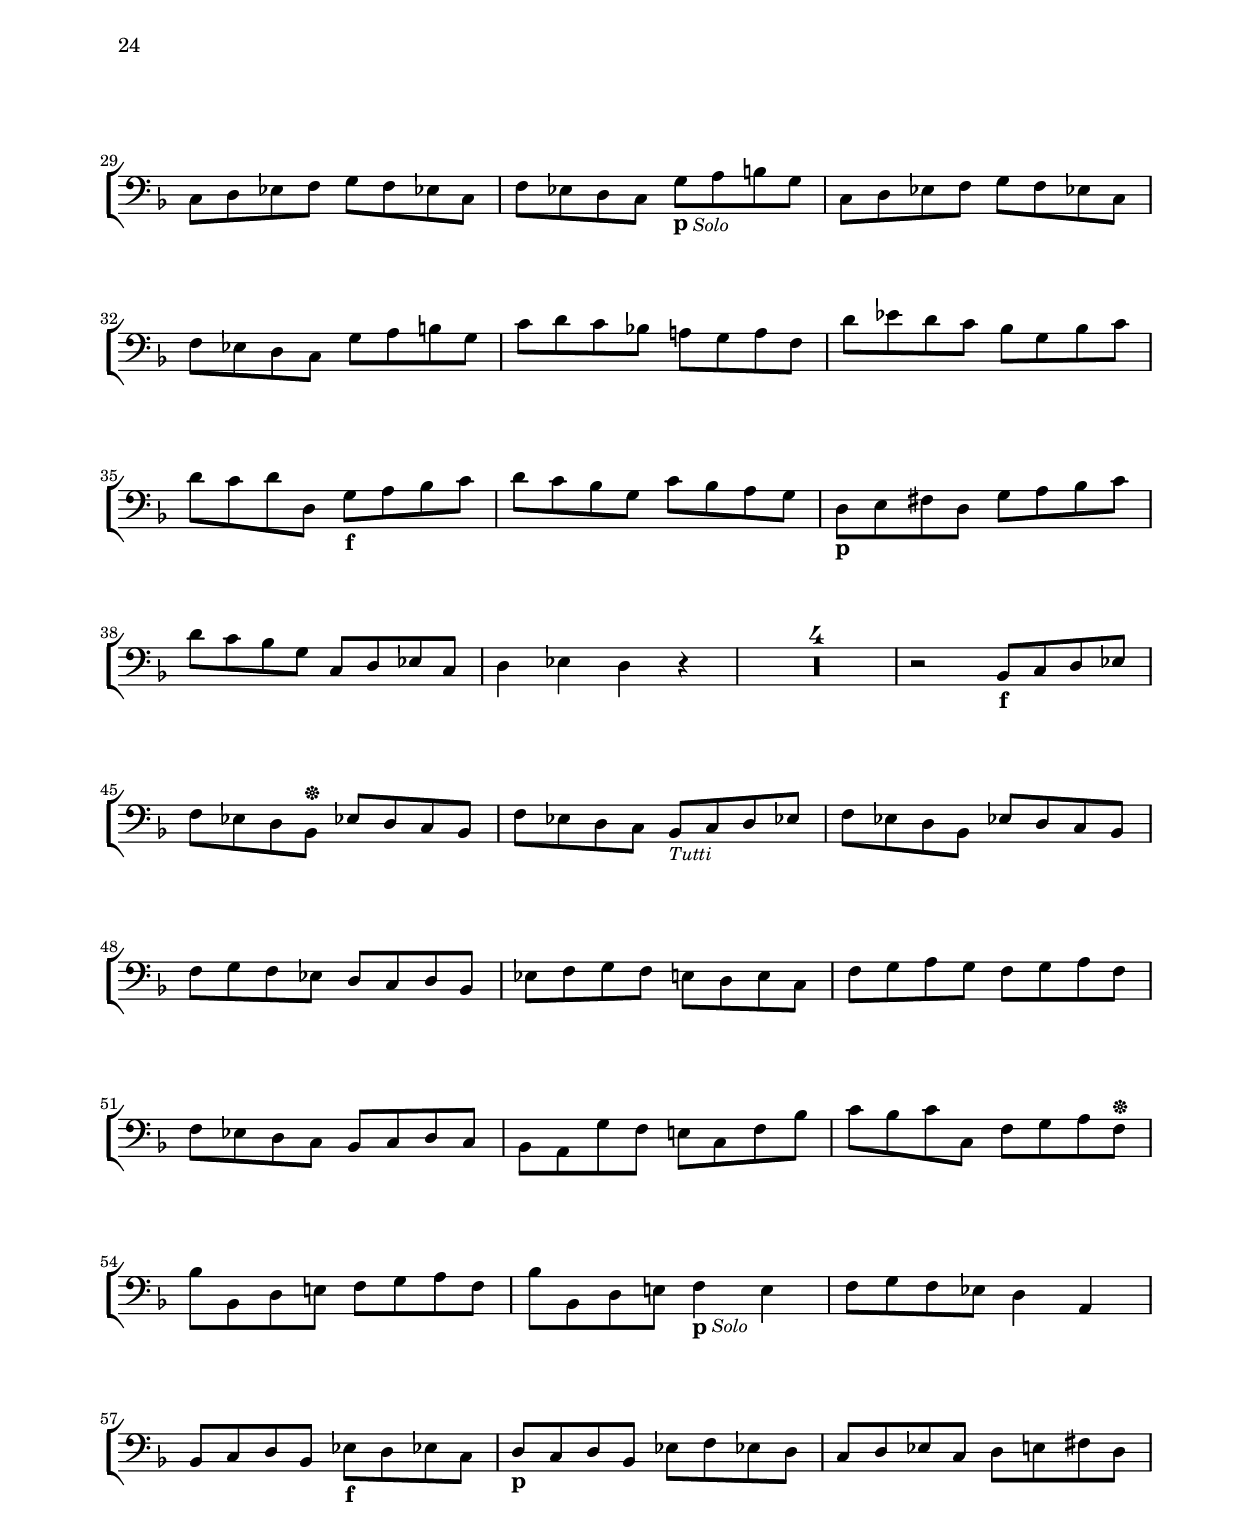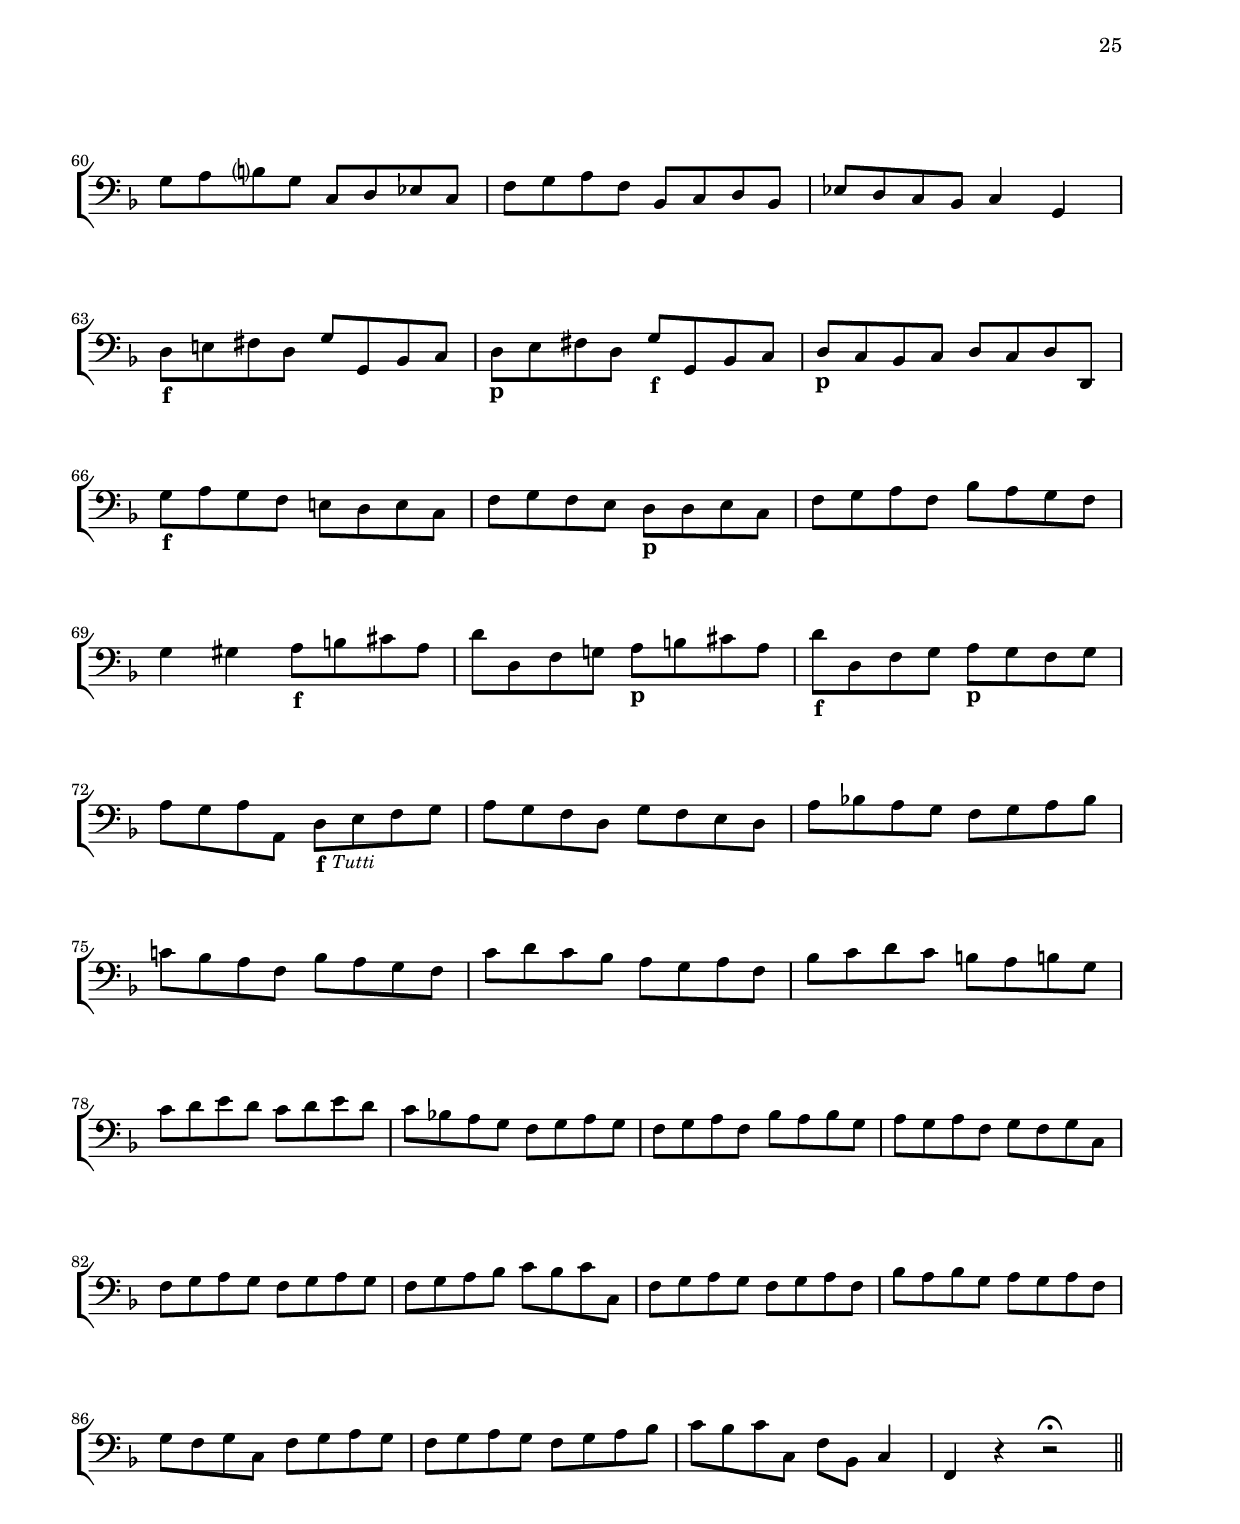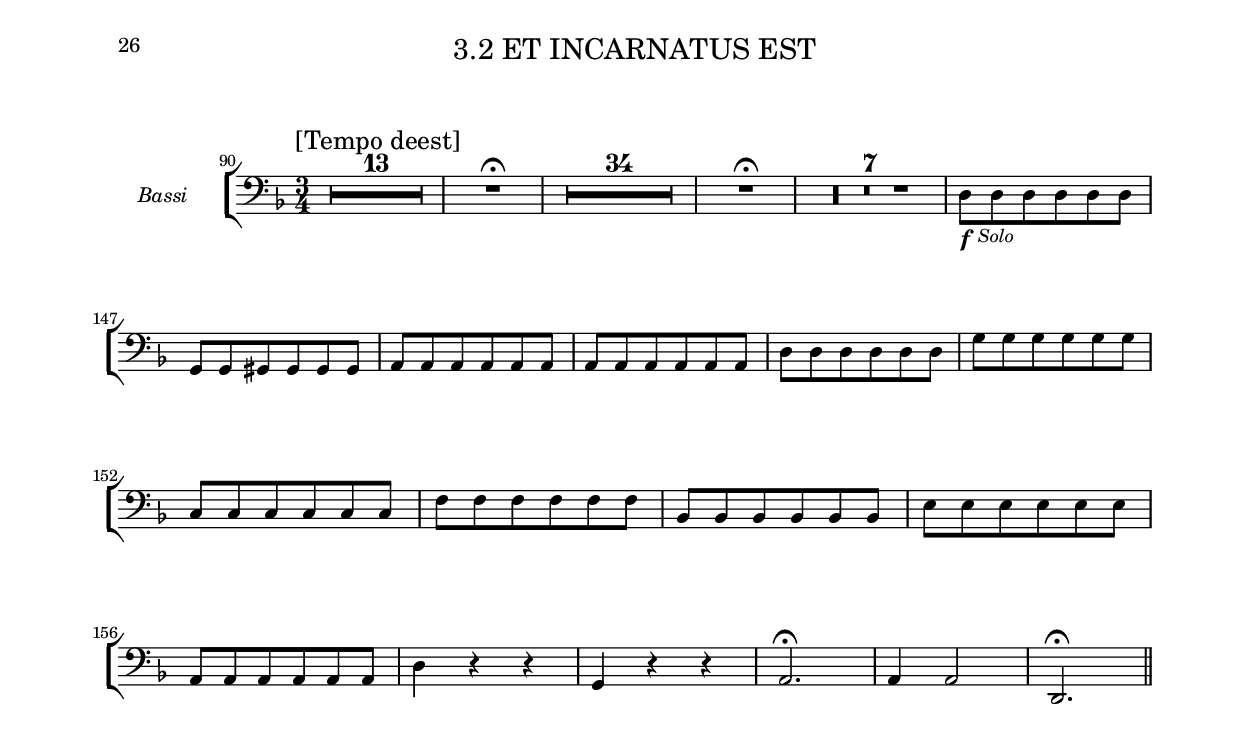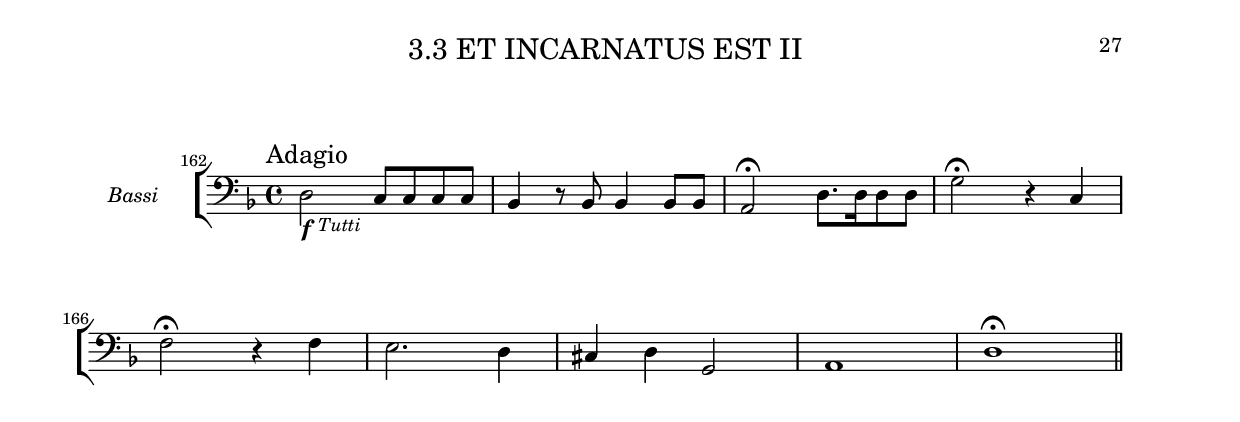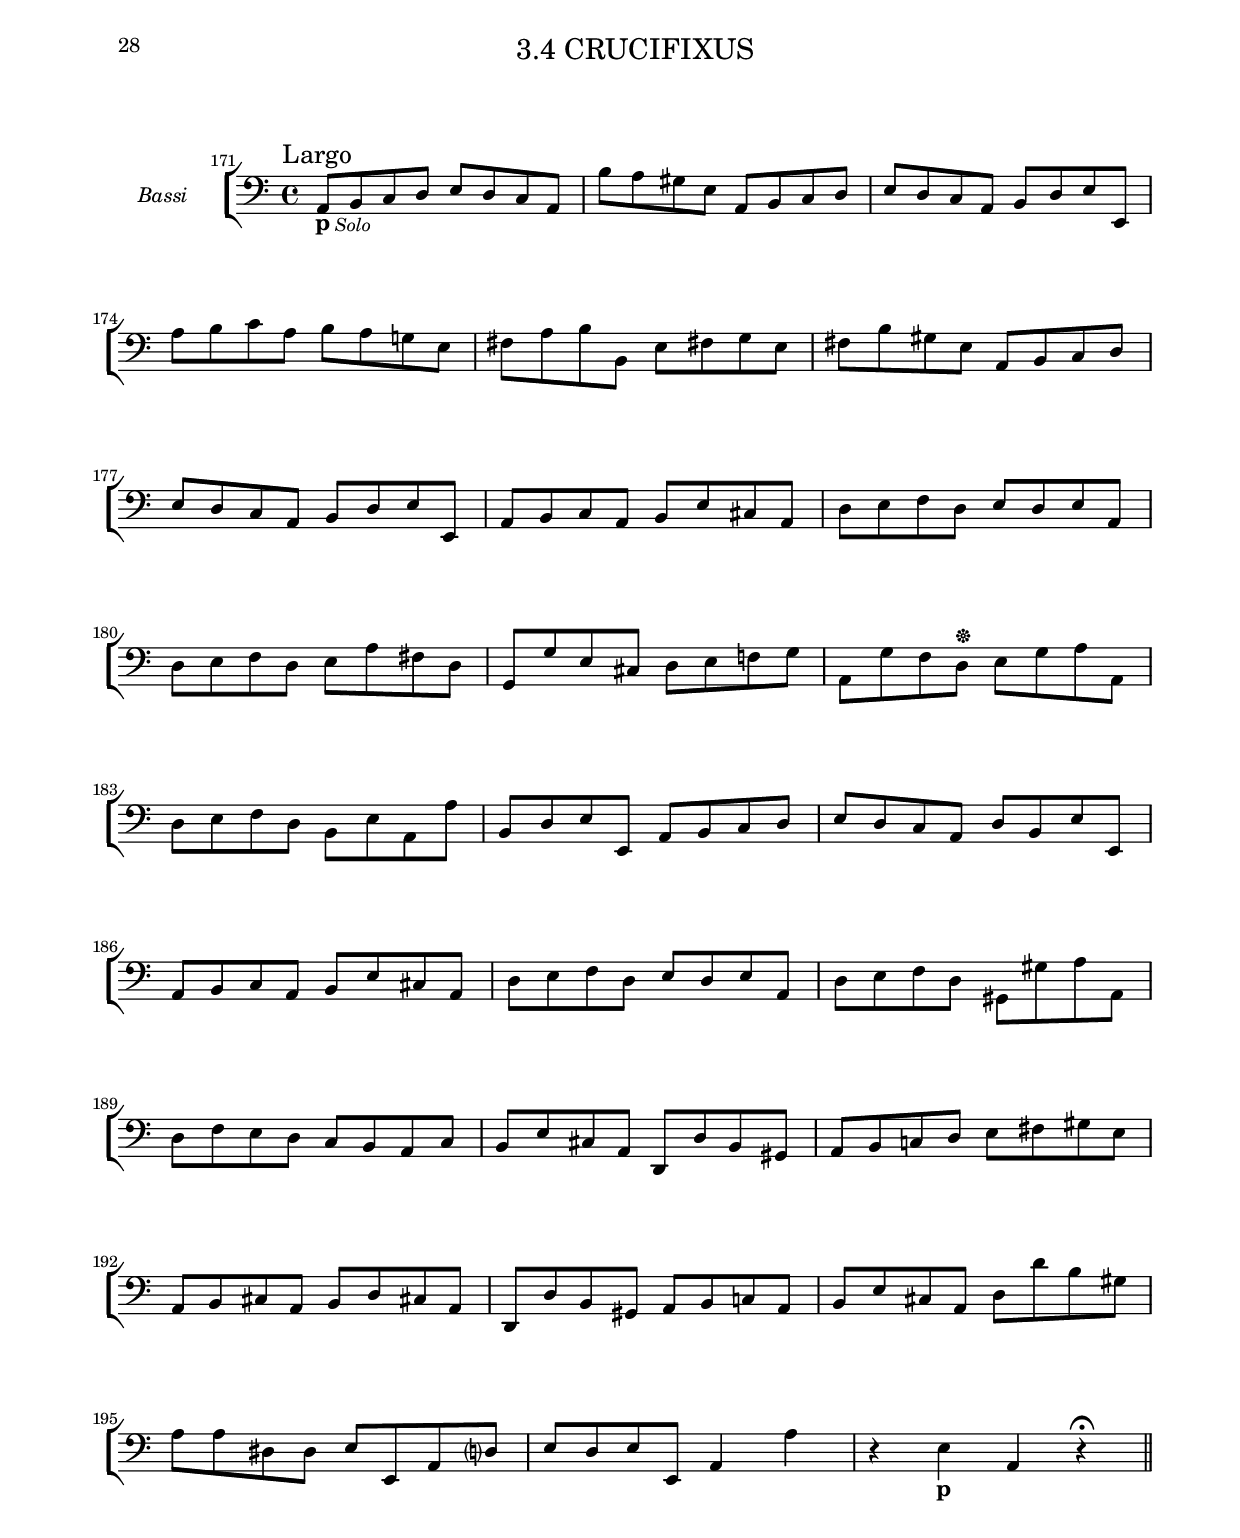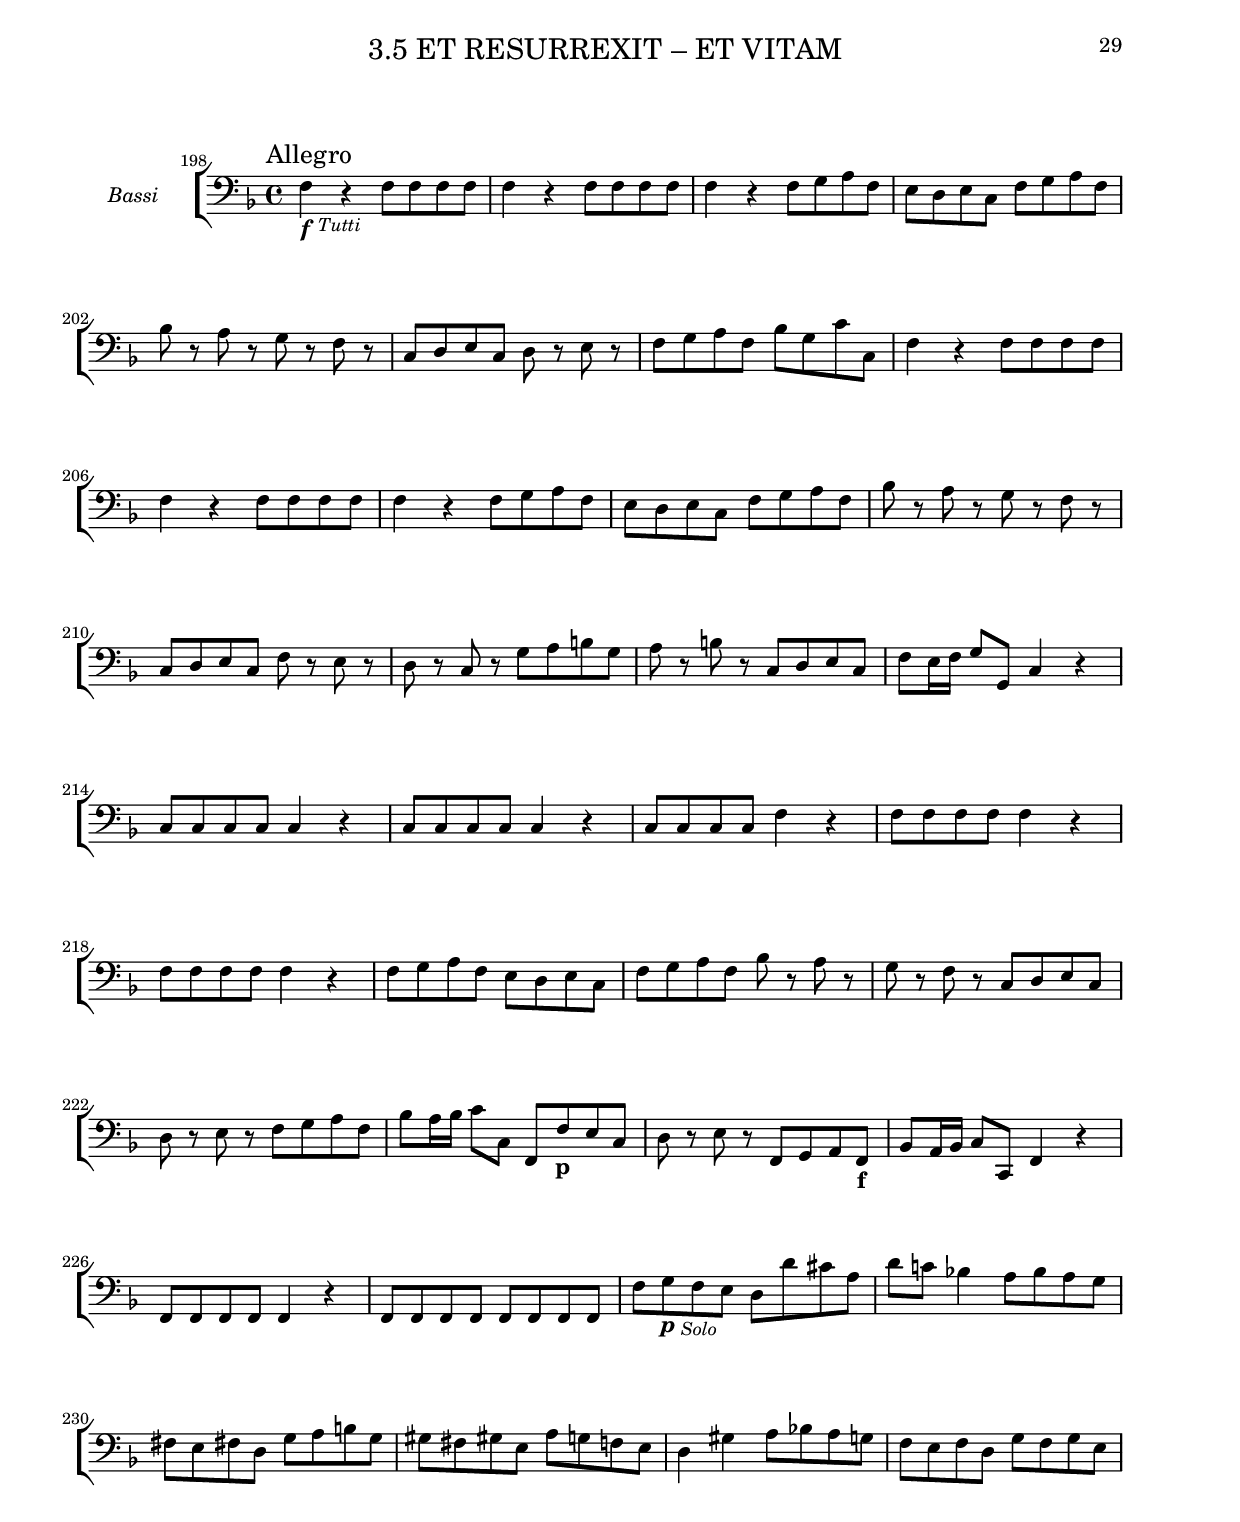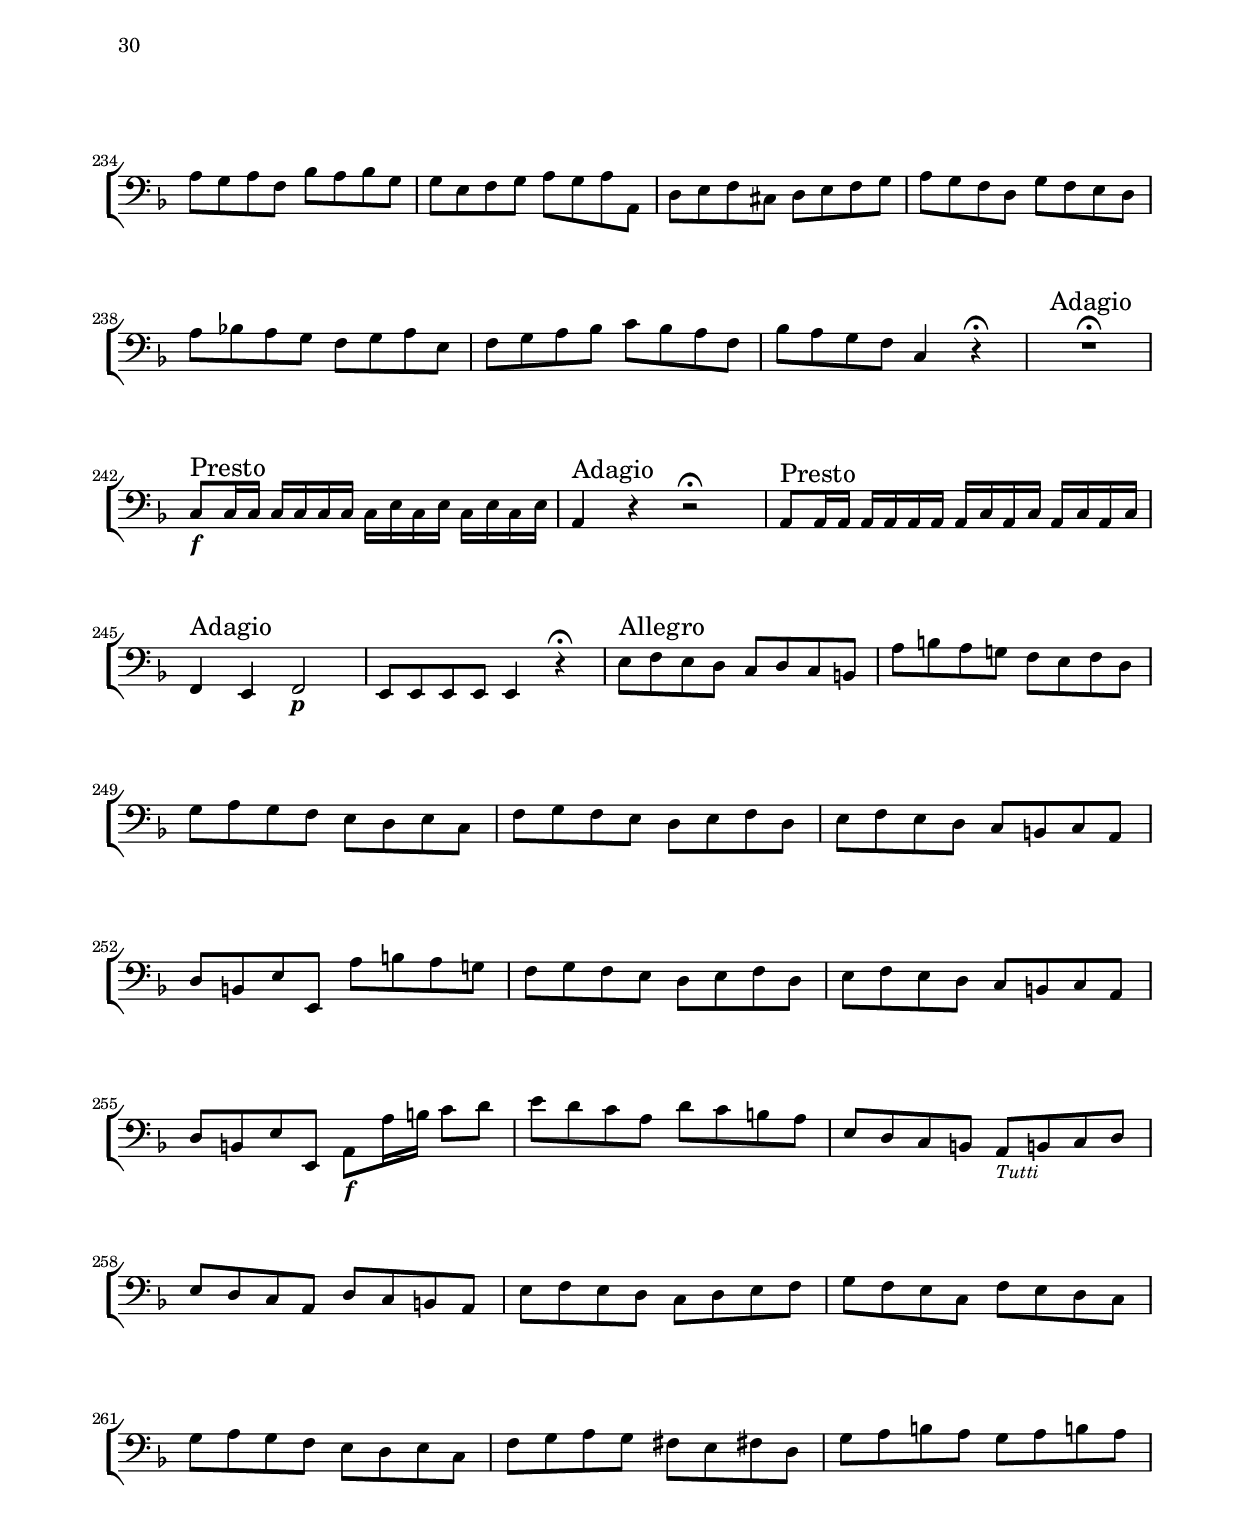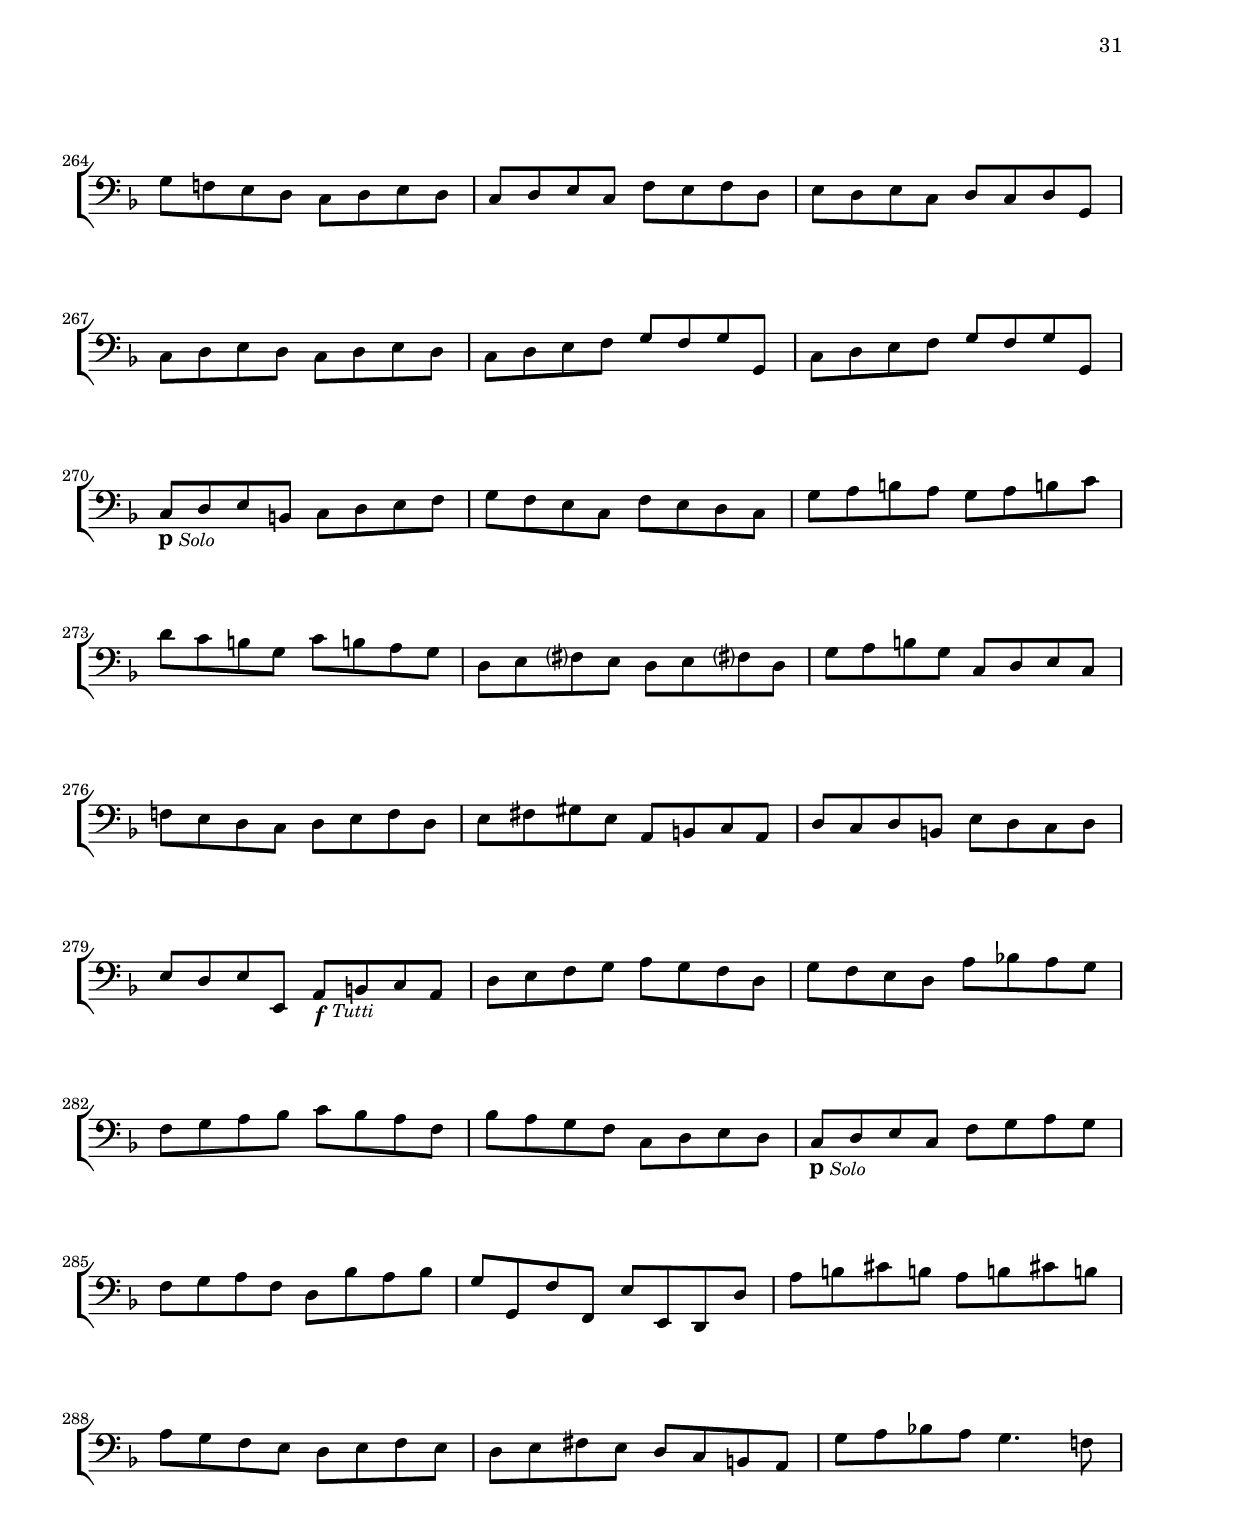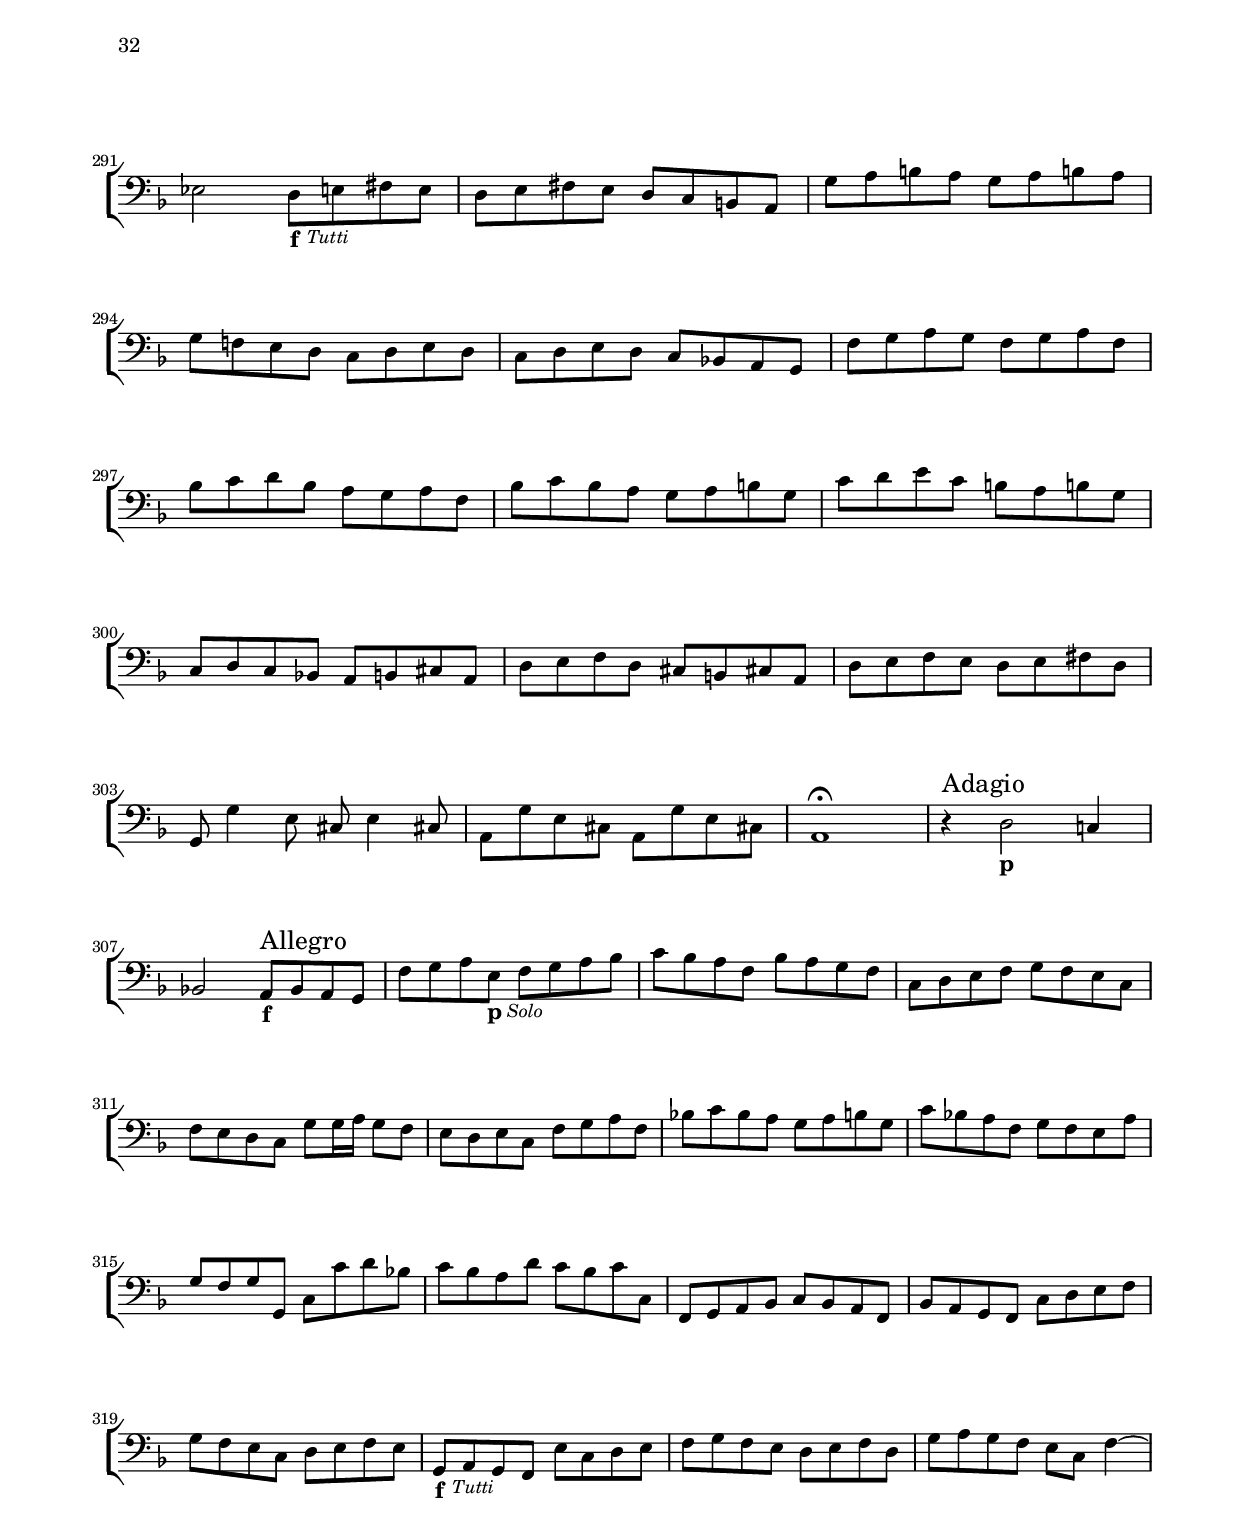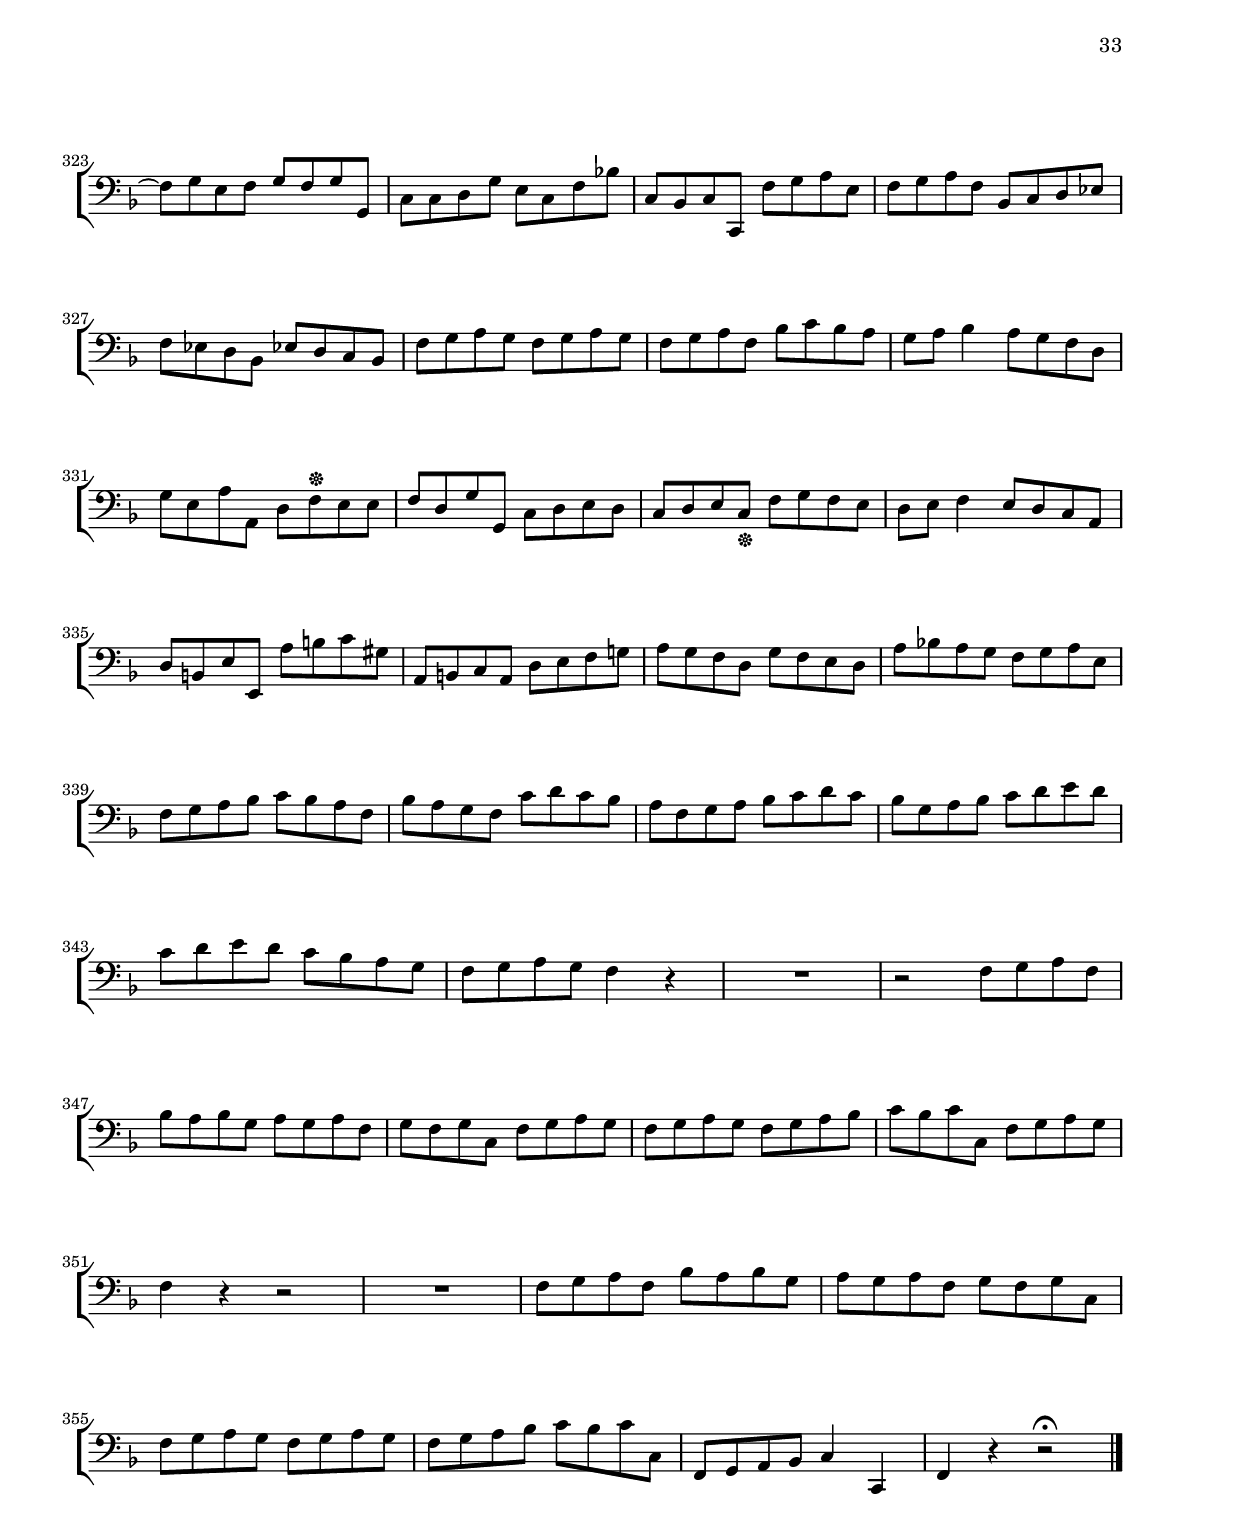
% (c) 2018 by Wolfgang Esser-Skala.
% This file is licensed under the Creative Commons Attribution-NonCommercial-ShareAlike 4.0 International License.
% To view a copy of this license, visit http://creativecommons.org/licenses/by-nc-sa/4.0/.

\version "2.18.0"

\include "../definitions.ly"

\paper {
	#(set-paper-size "a4" 'portrait)
	indent = 2\cm
	top-margin = 1.5\cm
	system-separator-markup = ##f
	system-system-spacing =
    #'((basic-distance . 17)
       (minimum-distance . 17)
       (padding . -100)
       (stretchability . 0))
	
	top-system-spacing =
    #'((basic-distance . 17)
       (minimum-distance . 17)
       (padding . -100)
       (stretchability . 0))
	
	top-markup-spacing =
    #'((basic-distance . 0)
       (minimum-distance . 0)
       (padding . -100)
       (stretchability . 0))
		
	markup-system-spacing =
    #'((basic-distance . 17)
       (minimum-distance . 17)
       (padding . -100)
       (stretchability . 0))
	
	last-bottom-spacing =
    #'((basic-distance . 0)
       (minimum-distance . 0)
       (padding . 0)
       (stretchability . 1.0e7))
	
	systems-per-page = #9
}

#(set-global-staff-size 17.82)

\book {
	\bookpart {
		\paper { evenHeaderMarkup = {} oddHeaderMarkup = {} }
		\partTitle "1" "K Y R I E"
	}
	\bookpart {
		\header {
			movement = "1.1 KYRIE"
		}
		\paper { page-count = #2 }
		\score {
			<<
				\new StaffGroup <<
					\new Staff {
						\set Staff.instrumentName = "Bassi"
						\KyrieOrgano
					}
				>>
			>>
		}
	}
	\bookpart {
		\header {
			movement = "1.2 CHRISTE"
		}
		\score {
			<<
				\new StaffGroup <<
					\new Staff {
						\set Staff.instrumentName = "Bassi"
						\ChristeOrgano
					}
				>>
			>>
		}
	}
	\bookpart {
		\header {
			movement = "1.3 KYRIE II"
		}
		\score {
			<<
				\new StaffGroup <<
					\new Staff {
						\set Staff.instrumentName = "Bassi"
						\KyrieIIOrgano
					}
				>>
			>>
		}
	}
	\bookpart {
		\paper { evenHeaderMarkup = {} oddHeaderMarkup = {} }
		\partTitle "2" "G L O R I A"
	}
	\bookpart {
		\header {
			movement = "2.1 GLORIA"
		}
		\score {
			<<
				\new StaffGroup <<
					\new Staff {
						\set Staff.instrumentName = "Bassi"
						\GloriaOrgano
					}
				>>
			>>
		}
	}
	\bookpart {
		\header {
			movement = "2.2 ET IN TERRA PAX"
		}
		\score {
			<<
				\new StaffGroup <<
					\new Staff {
						\set Staff.instrumentName = "Bassi"
						\EtInTerraOrgano
					}
				>>
			>>
		}
	}
	\bookpart {
		\header {
			movement = "2.3 LAUDAMUS TE"
		}
		\score {
			<<
				\new StaffGroup <<
					\new Staff {
						\set Staff.instrumentName = "Bassi"
						\LaudamusOrgano
					}
				>>
			>>
		}
	}
	\bookpart {
		\header {
			movement = "2.4 GRATIAS"
		}
		\score {
			<<
				\new StaffGroup <<
					\new Staff {
						\set Staff.instrumentName = "Bassi"
						\GratiasOrgano
					}
				>>
			>>
		}
	}
	\bookpart {
		\header {
			movement = "2.5 DOMINE DEUS"
		}
		\score {
			<<
				\new StaffGroup <<
					\new Staff {
						\set Staff.instrumentName = "Bassi"
						\DomineDeusOrgano
					}
				>>
			>>
		}
	}
	\bookpart {
		\header {
			movement = "2.6 DOMINE FILI"
		}
		\score {
			<<
				\new StaffGroup <<
					\new Staff {
						\set Staff.instrumentName = "Bassi"
						\DomineFiliOrgano
					}
				>>
			>>
		}
	}
	\bookpart {
		\header {
			movement = "2.7 QUI TOLLIS"
		}
		\paper { page-count = #1 }
		\score {
			<<
				\new StaffGroup <<
					\new Staff {
						\set Staff.instrumentName = "Bassi"
						\QuiTollisOrgano
					}
				>>
			>>
		}
	}
	\bookpart {
		\header {
			movement = "2.8 QUI SEDES"
		}
		\score {
			<<
				\new StaffGroup <<
					\new Staff {
						\set Staff.instrumentName = "Bassi"
						\QuiSedesOrgano
					}
				>>
			>>
		}
	}
	\bookpart {
		\header {
			movement = "2.9 QUONIAM"
		}
		\score {
			<<
				\new StaffGroup <<
					\new Staff {
						\set Staff.instrumentName = "Bassi"
						\QuoniamOrgano
					}
				>>
			>>
		}
	}
	\bookpart {
		\header {
			movement = "2.10 CUM SANCTO SPIRITU"
		}
		\score {
			<<
				\new StaffGroup <<
					\new Staff {
						\set Staff.instrumentName = "Bassi"
						\CumSanctoOrgano
					}
				>>
			>>
		}
	}
	\bookpart {
		\paper { evenHeaderMarkup = {} oddHeaderMarkup = {} }
		\partTitle "3" "C R E D O"
	}
	\bookpart {
		\header {
			movement = "3.1 CREDO"
		}
		\paper { page-count = #3 }
		\score {
			<<
				\new StaffGroup <<
					\new Staff {
						\set Staff.instrumentName = "Bassi"
						\CredoOrgano
					}
				>>
			>>
		}
	}
	\bookpart {
		\header {
			movement = "3.2 ET INCARNATUS EST"
		}
		\paper { systems-per-page = #4 }
		\score {
			<<
				\new StaffGroup <<
					\new Staff {
						\set Staff.instrumentName = "Bassi"
						\EtIncarnatusOrgano
					}
				>>
			>>
		}
	}
	\bookpart {
		\header {
			movement = "3.3 ET INCARNATUS EST II"
		}
		\paper { systems-per-page = #2 }
		\score {
			<<
				\new StaffGroup <<
					\new Staff {
						\set Staff.instrumentName = "Bassi"
						\EtIncarnatusIIOrgano
					}
				>>
			>>
		}
	}
	\bookpart {
		\header {
			movement = "3.4 CRUCIFIXUS"
		}
		\score {
			<<
				\new StaffGroup <<
					\new Staff {
						\set Staff.instrumentName = "Bassi"
						\CrucifixusOrgano
					}
				>>
			>>
		}
	}
	\bookpart {
		\header {
			movement = "3.5 ET RESURREXIT – ET VITAM"
		}
		\paper { page-count = #5 }
		\score {
			<<
				\new StaffGroup <<
					\new Staff {
						\set Staff.instrumentName = "Bassi"
						\EtResurrexitOrgano
					}
				>>
			>>
		}
	}
}